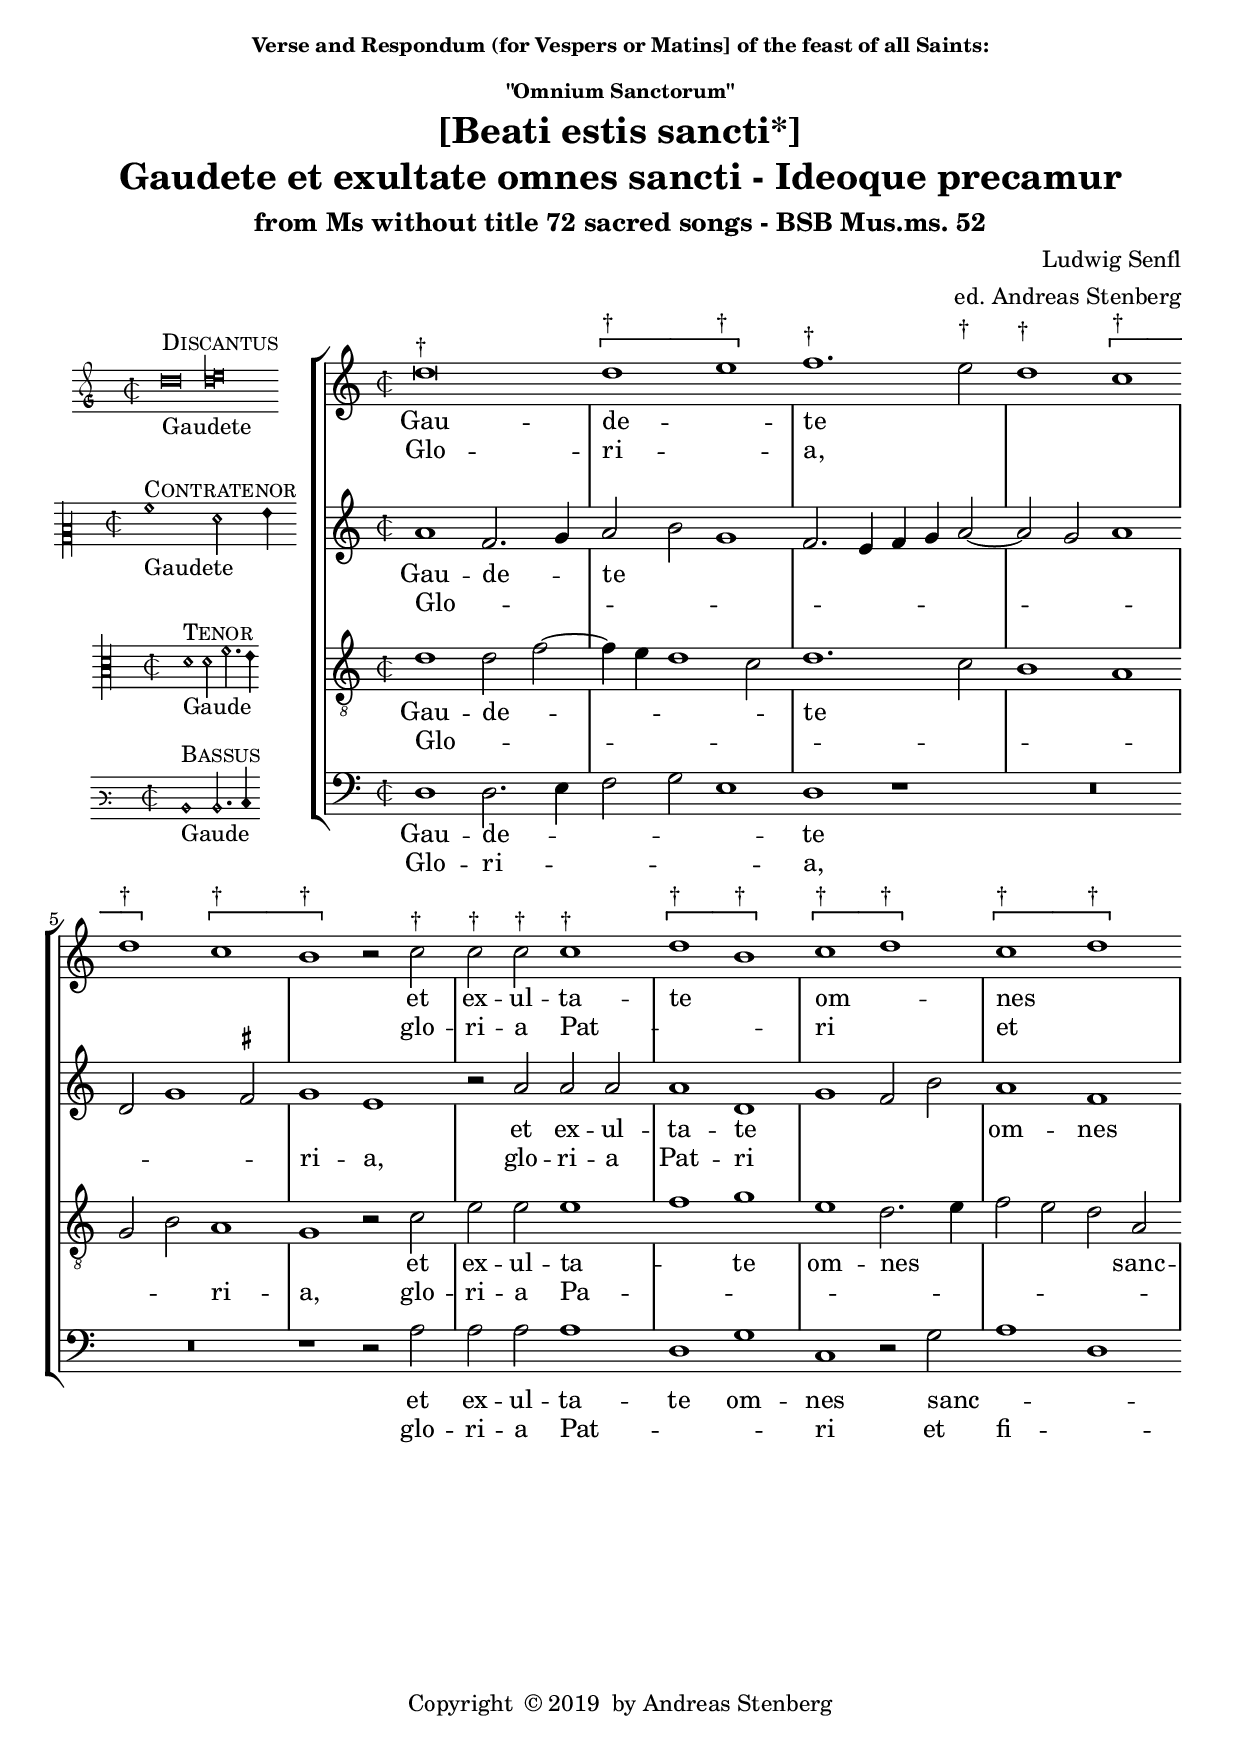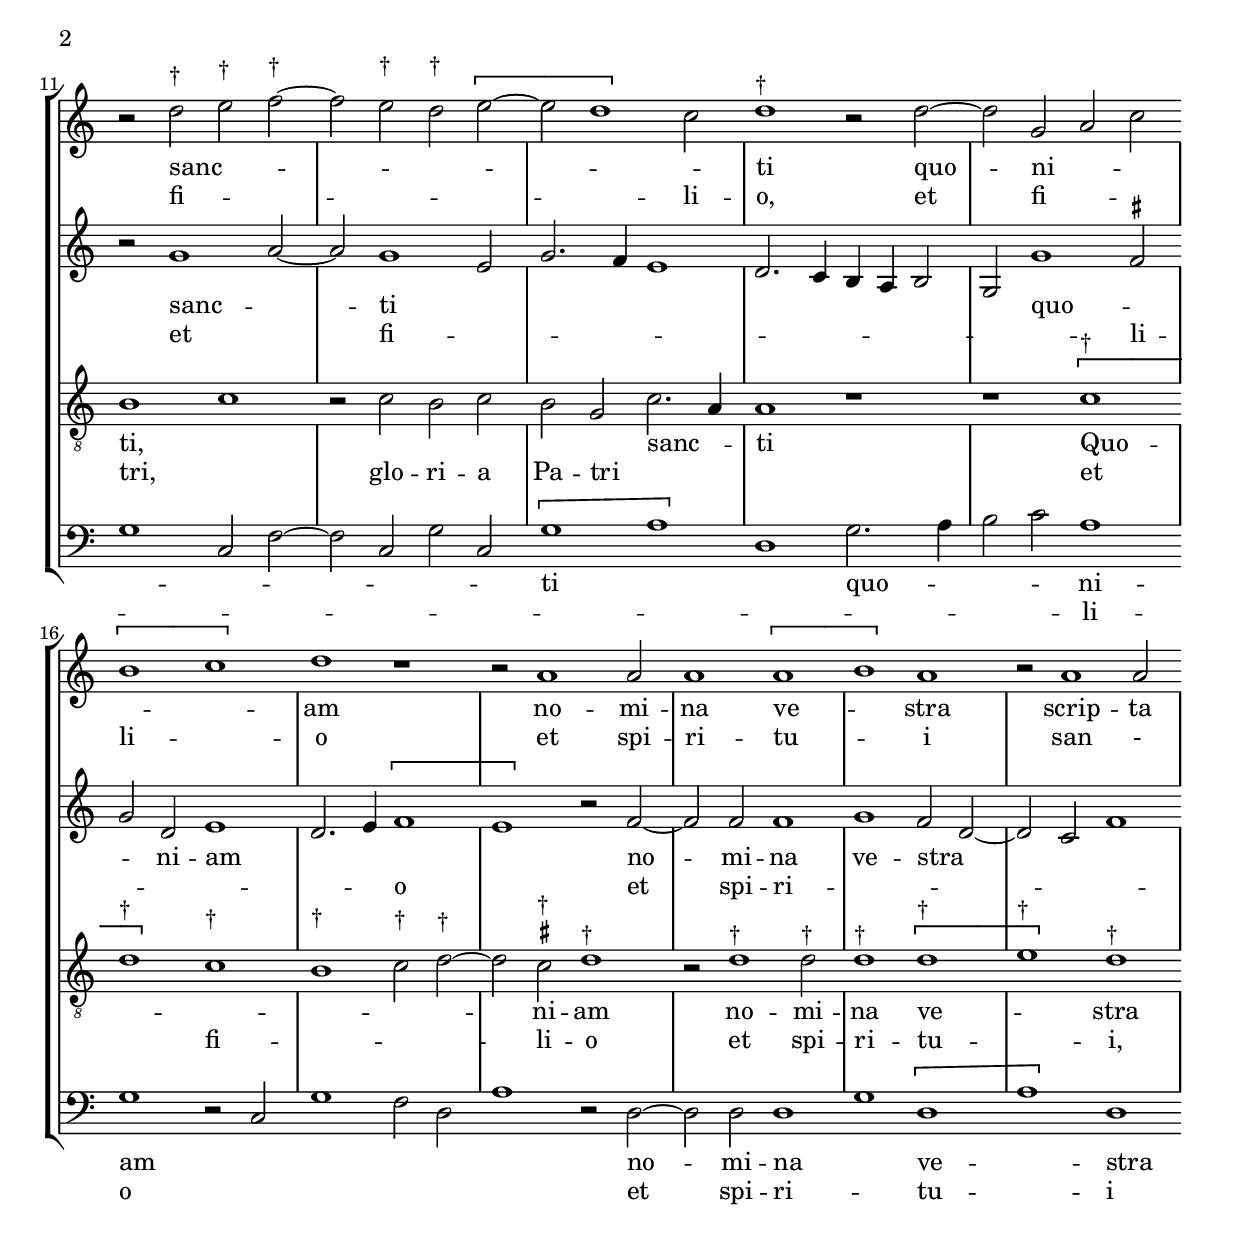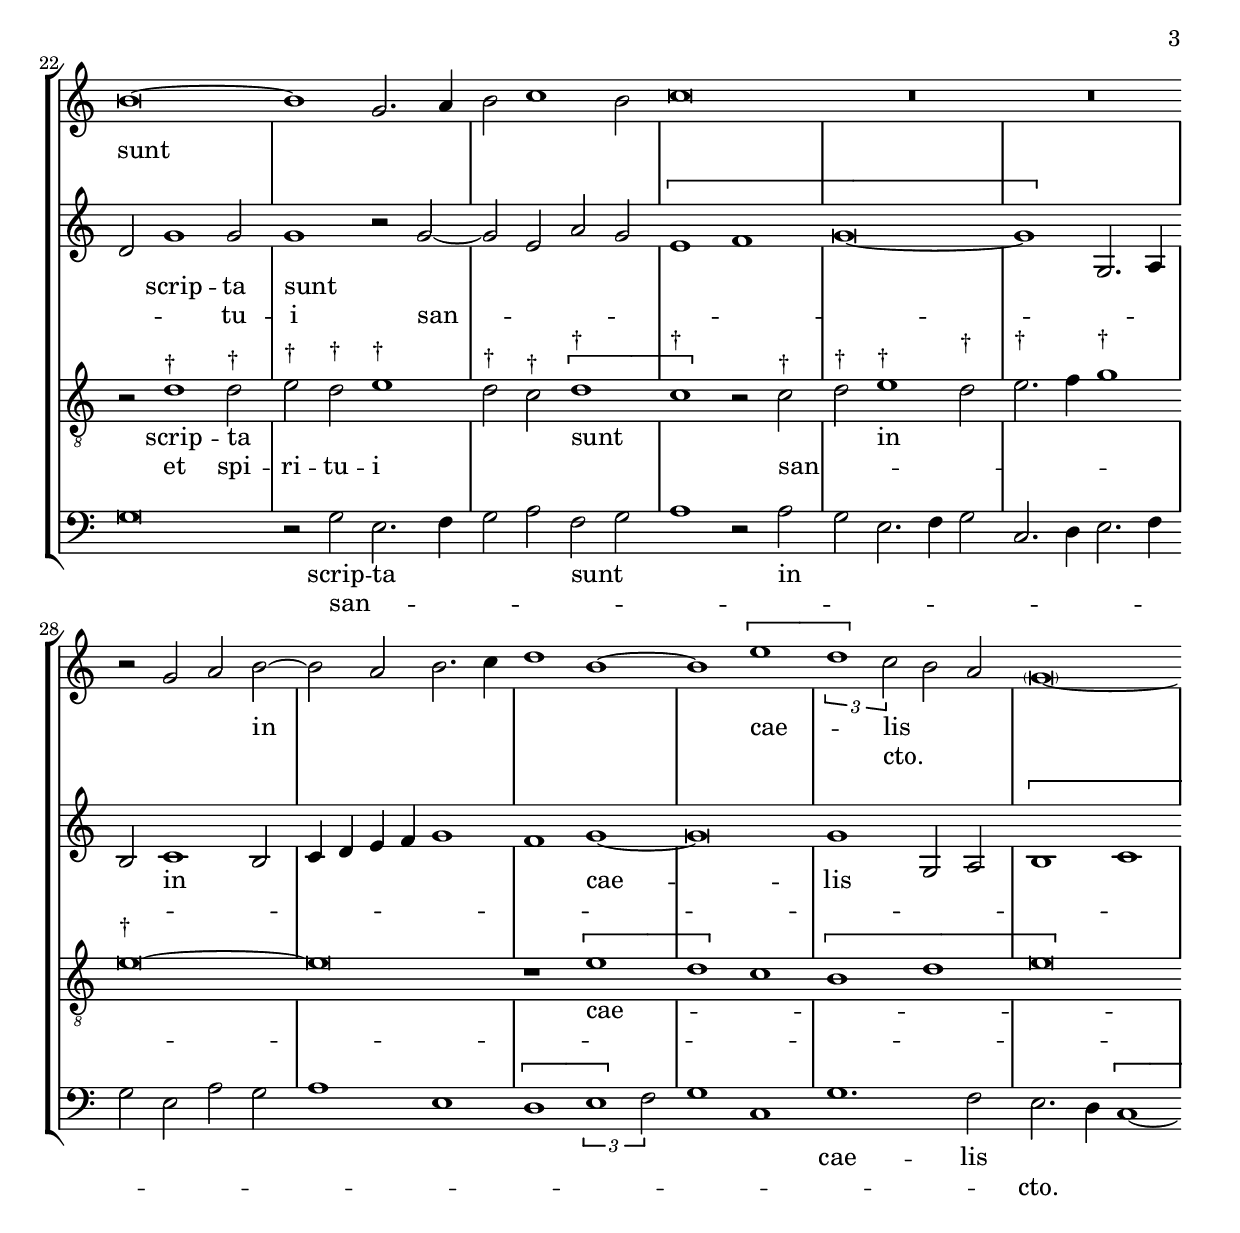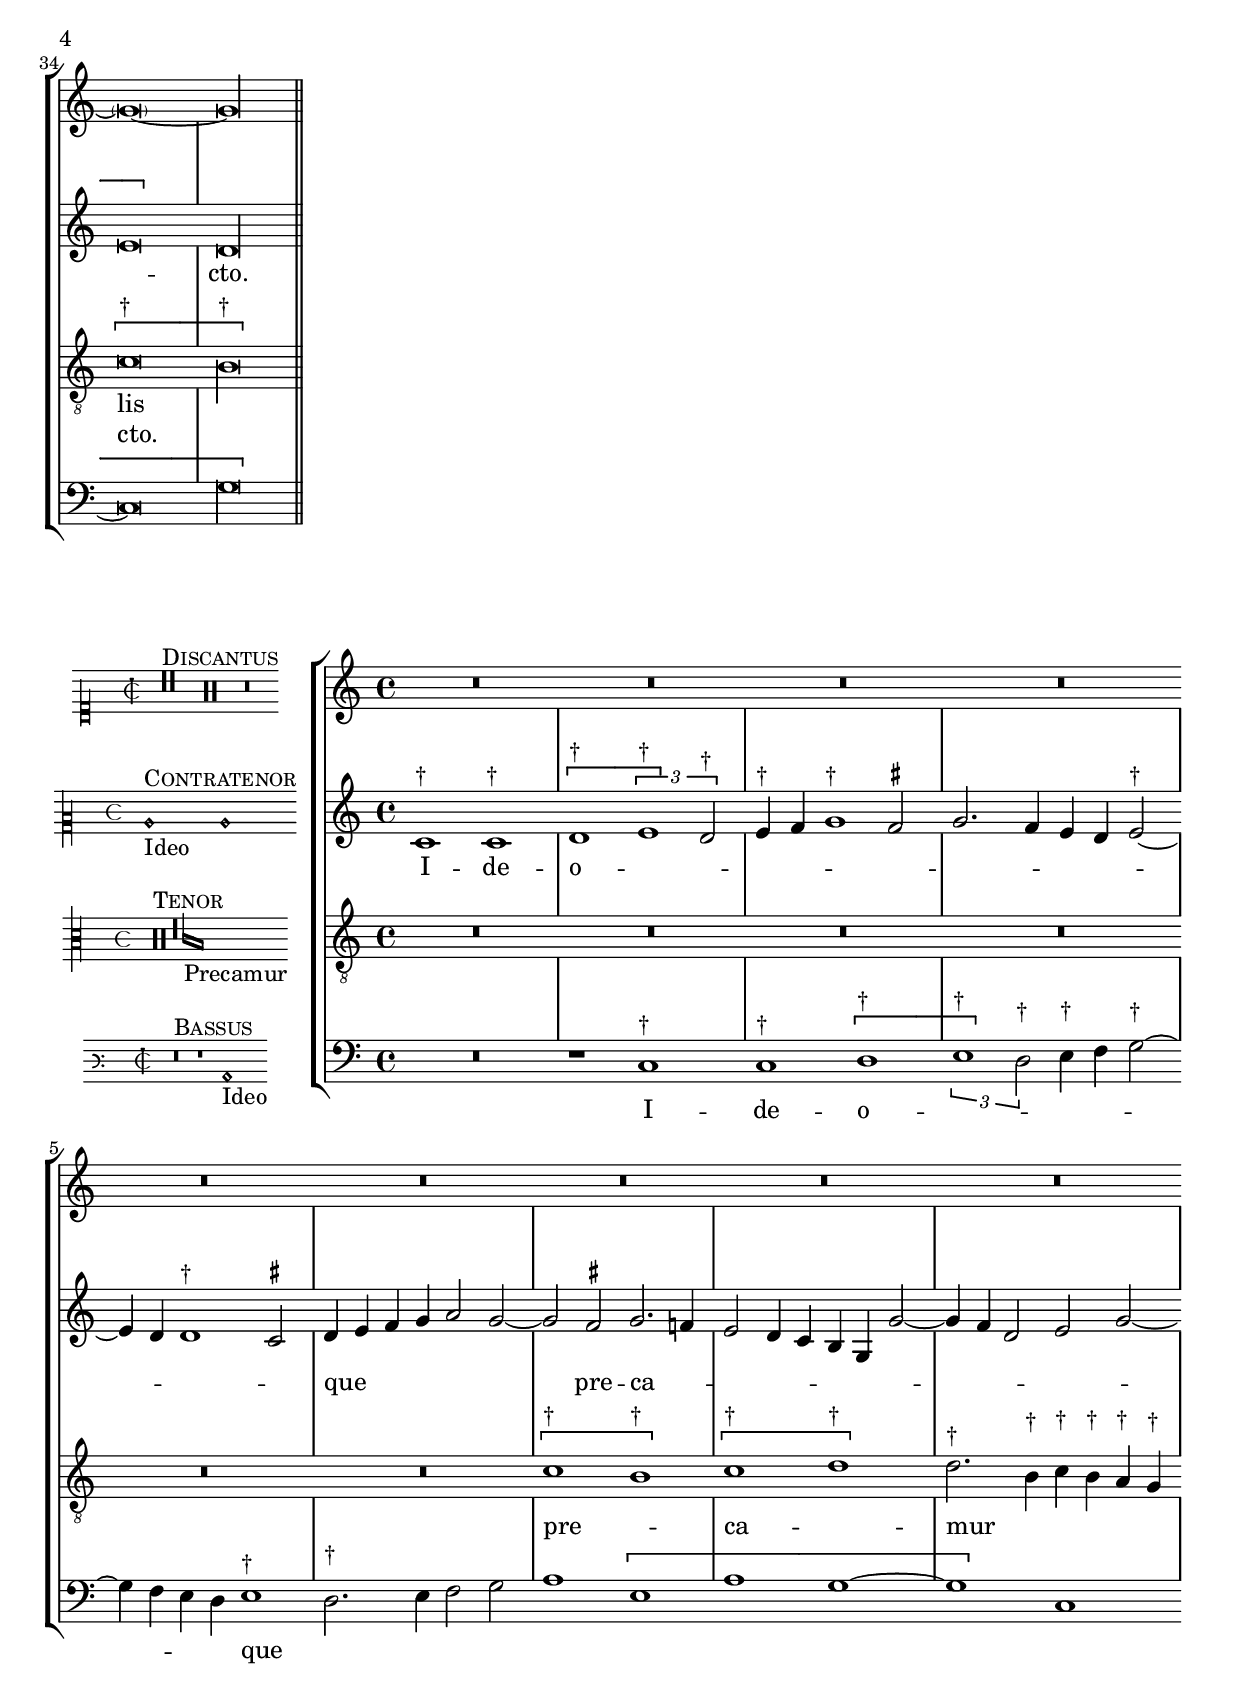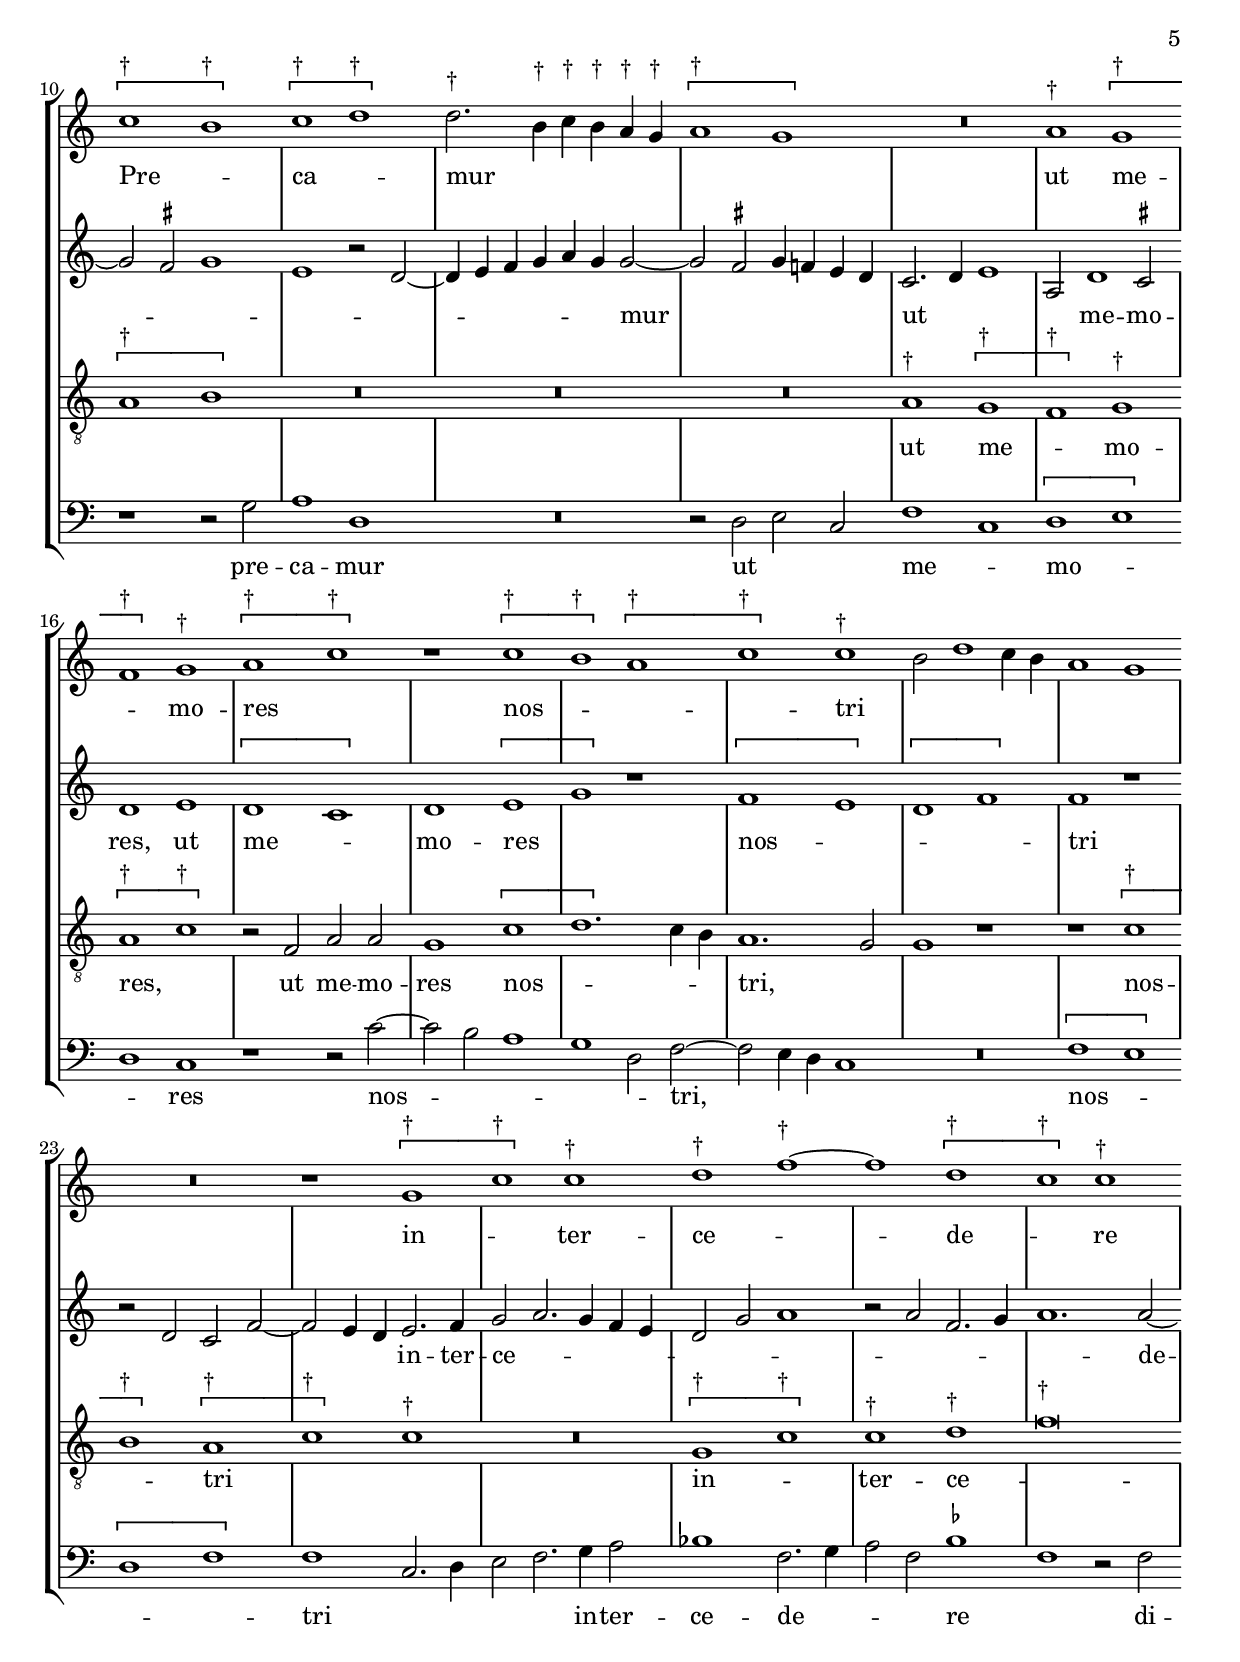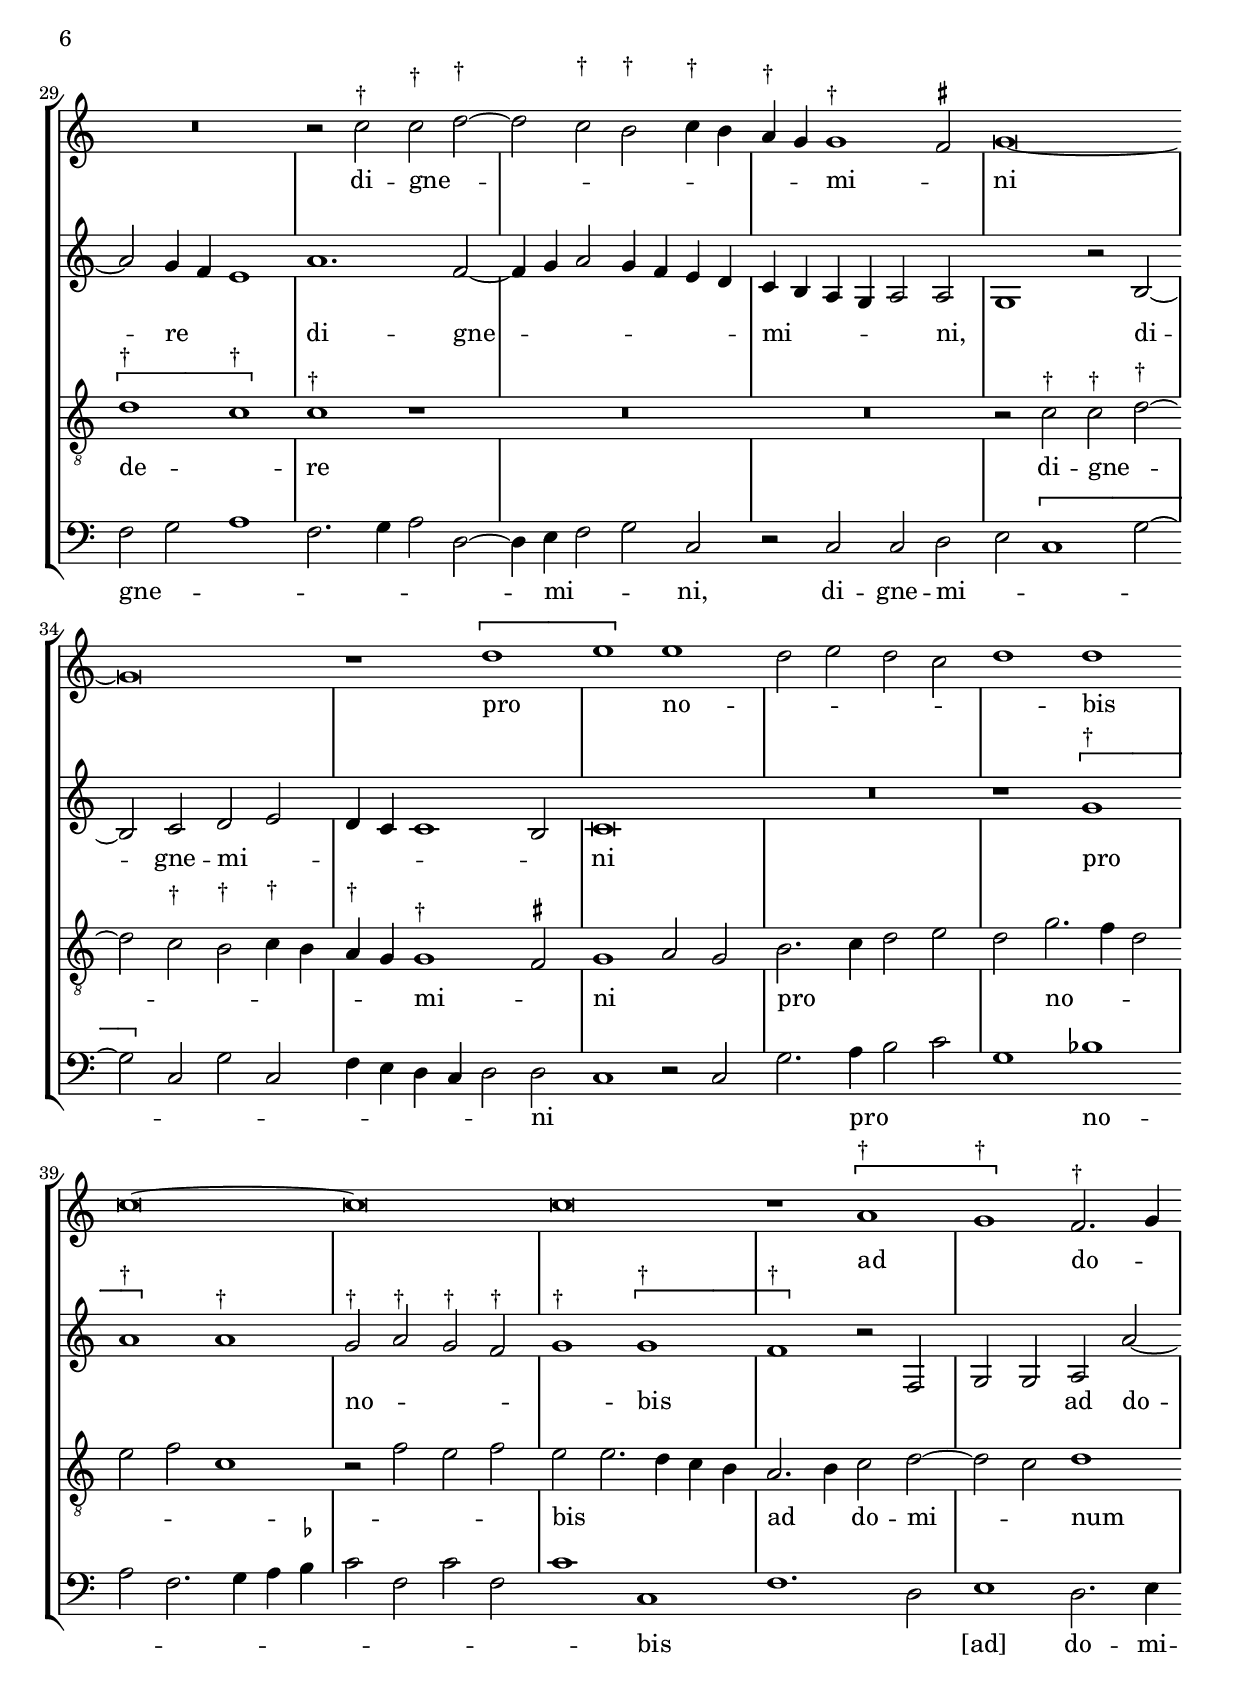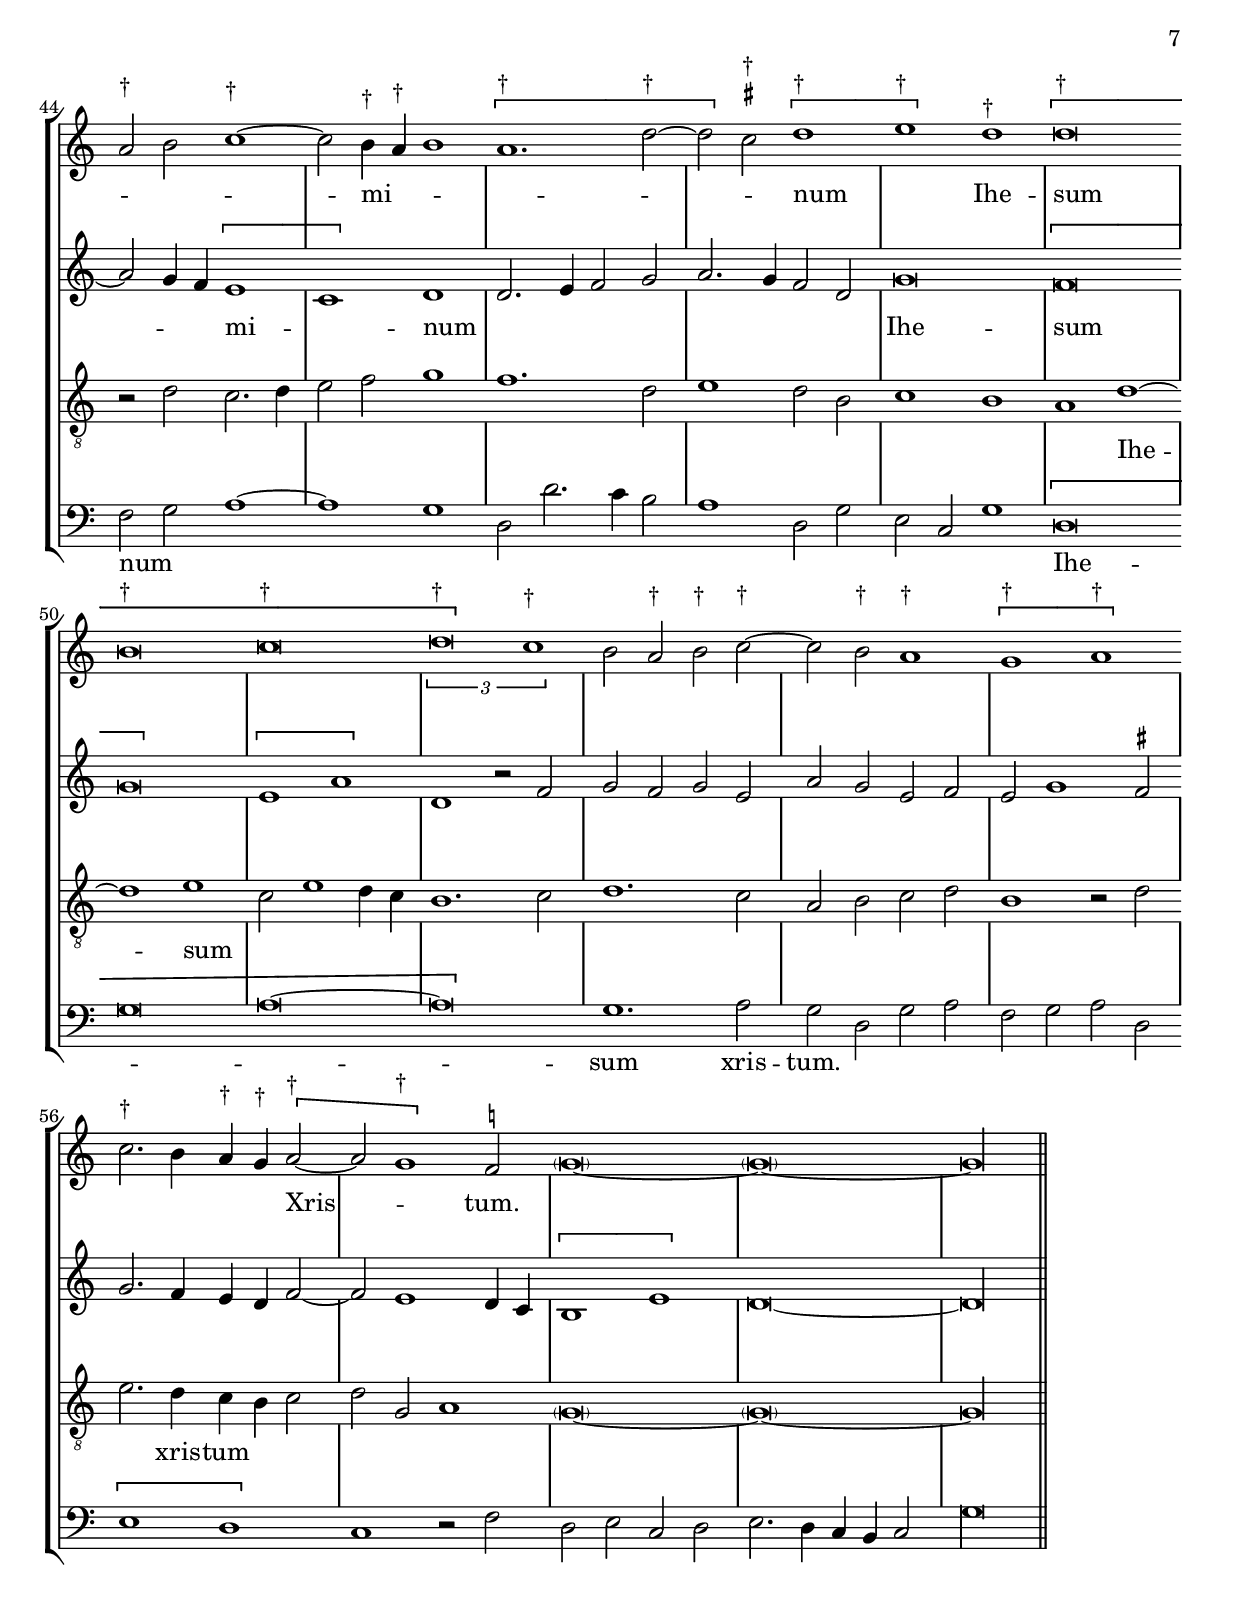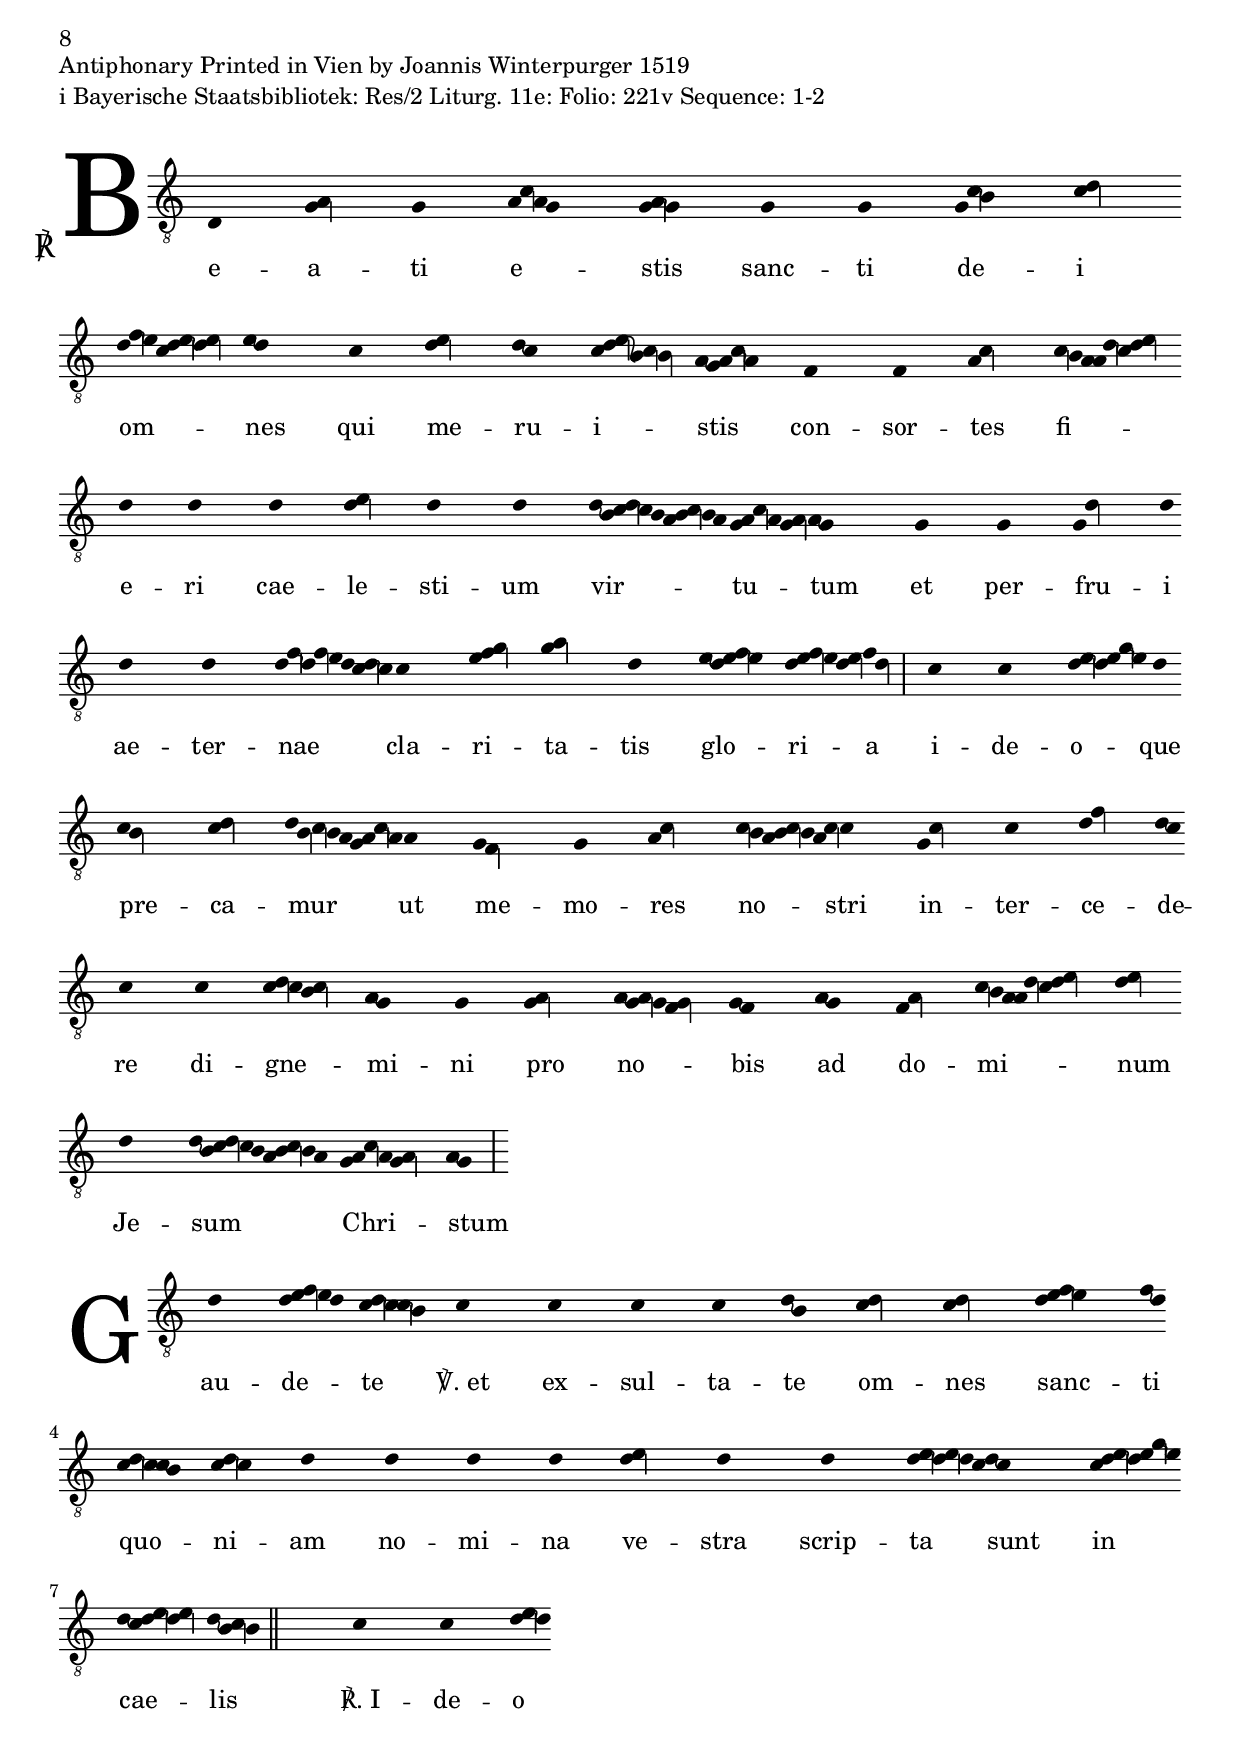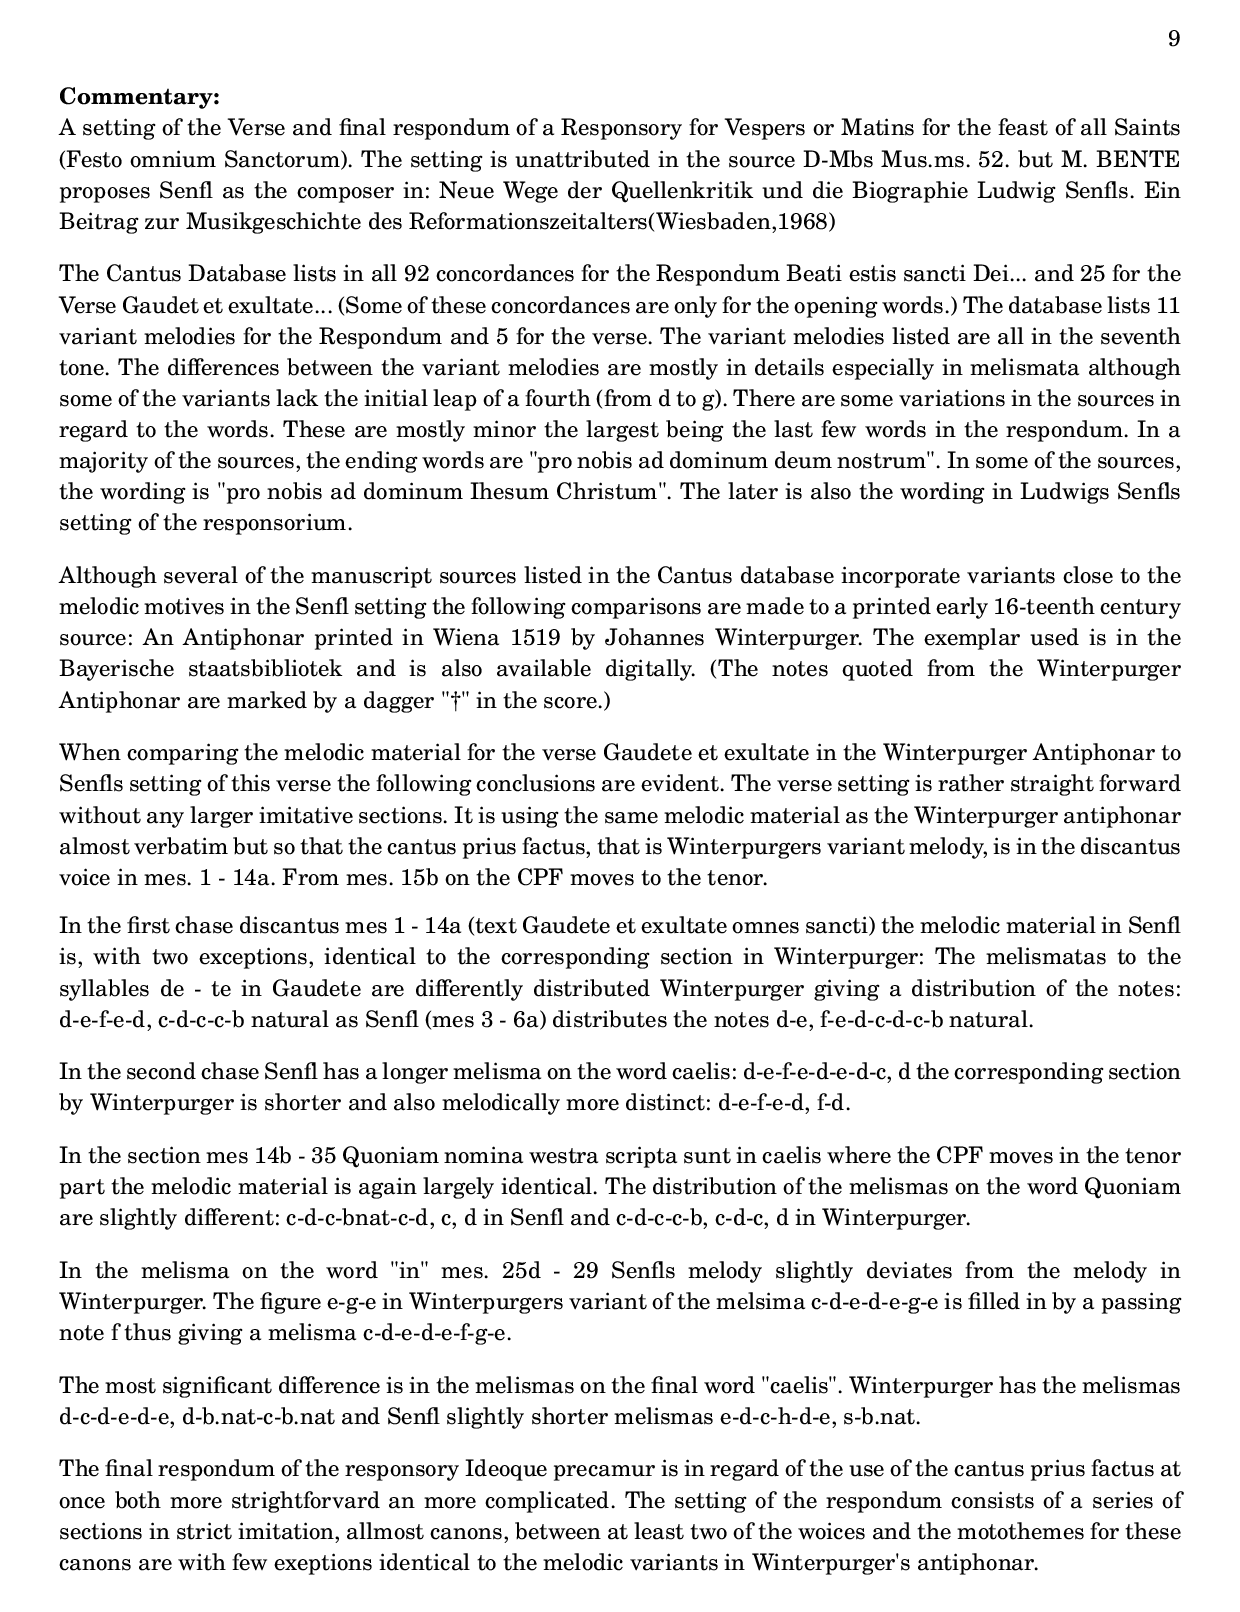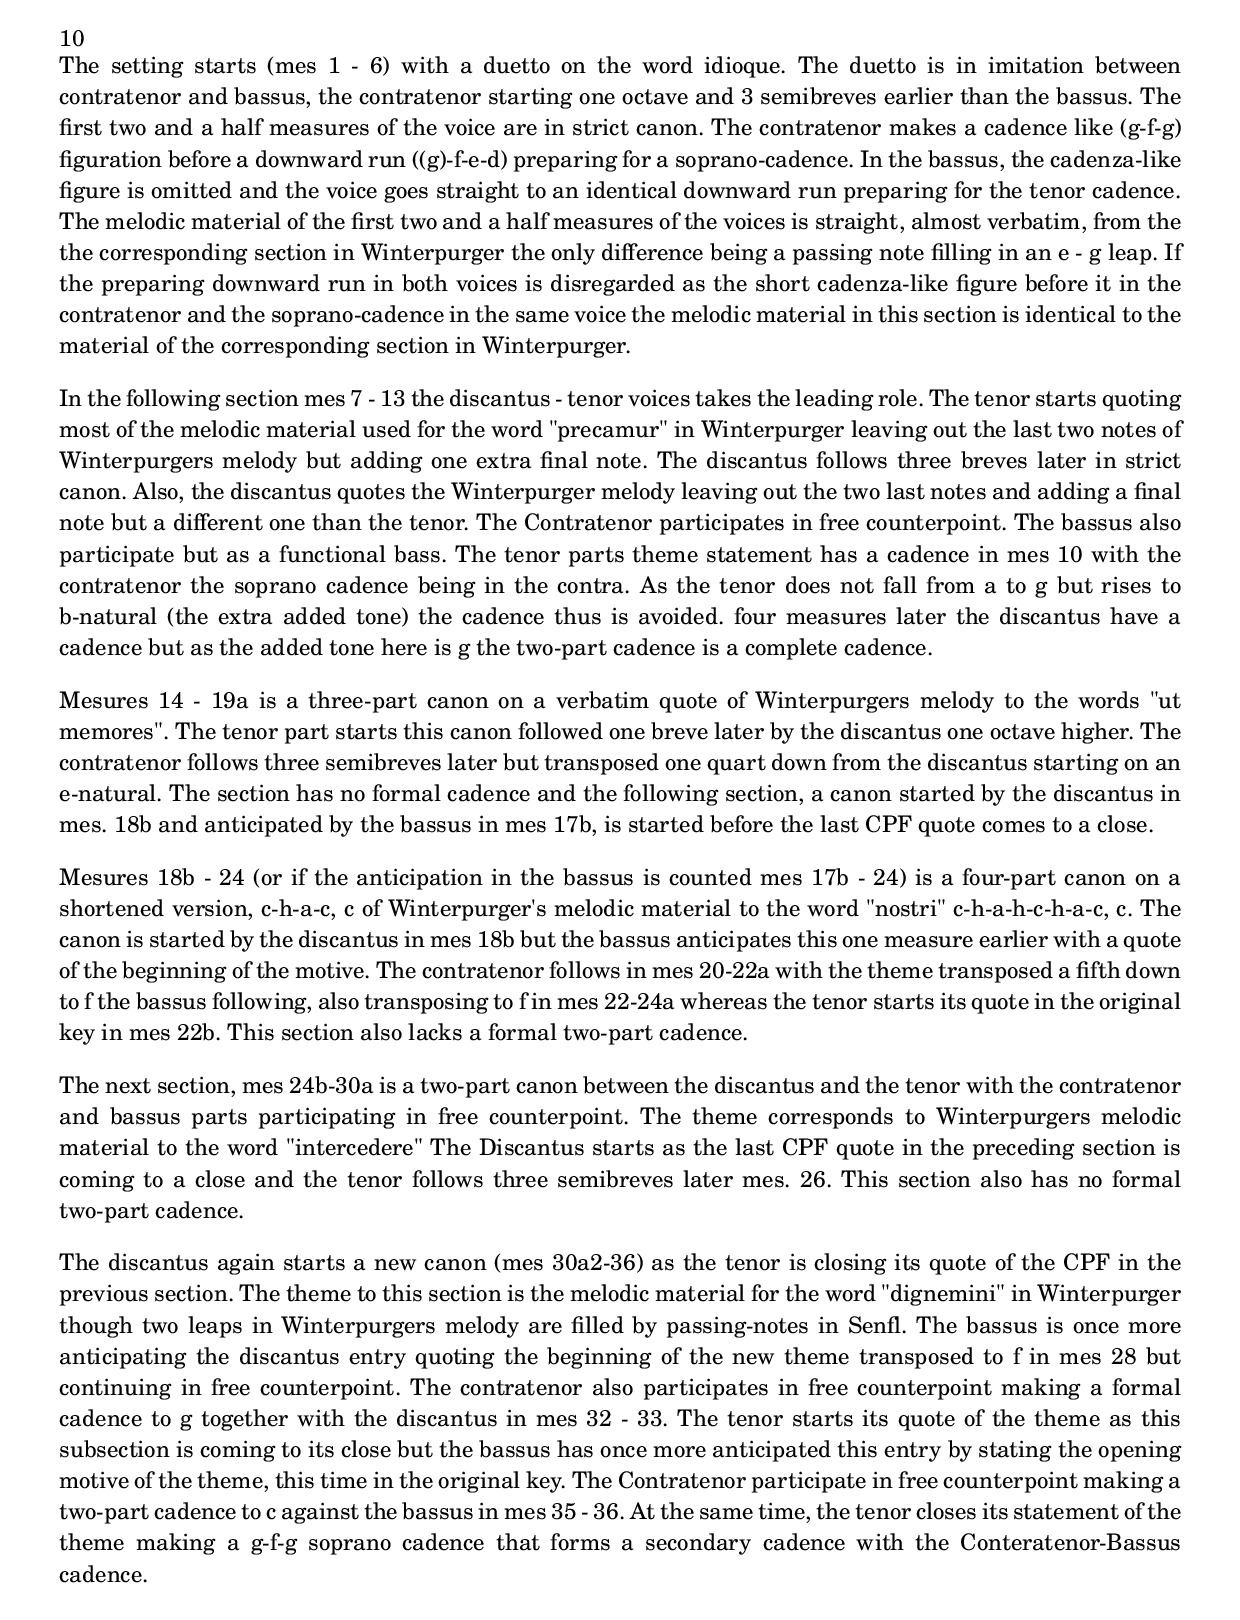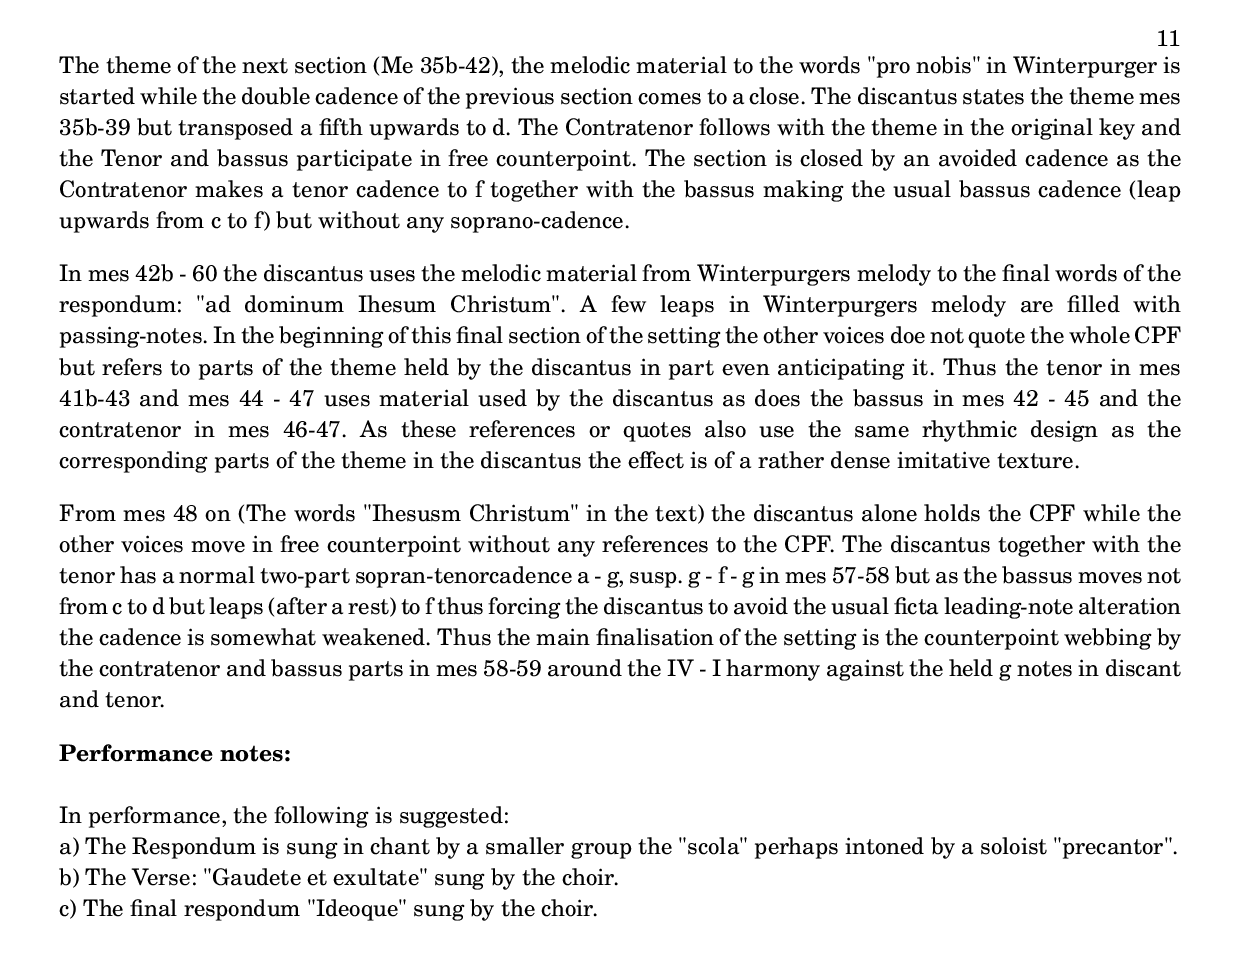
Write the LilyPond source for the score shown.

\version "2.18.0"
\include "deutsch.ly"
ficta = \once \set suggestAccidentals =##t
%% from gregoriana.ly
% Given some music that represents lyrics, add a prefix to the first
% lyric event.
%
#(define (add-prefix-to-lyrics prefix music)
   (let ((found? #f))
     (map-some-music
      (lambda (m)
        (if found? m
            (and (music-is-of-type? m 'lyric-event)
                 (begin
                  (set! (ly:music-property m 'text)
                        (string-append prefix (ly:music-property m 'text)))
                  (set! found? #t)
                  m))))
      music)))

% Add unicode 2123 (versicle) as prefix to lyrics.
% Add unicode 2123 (versicle) as prefix to lyrics.
versus =
#(define-music-function (parser location music) (ly:music?)
   (add-prefix-to-lyrics "℣" music))

% Add unicode 211F (response) as prefix to lyrics.
responsum =
#(define-music-function (parser location music) (ly:music?)
   (add-prefix-to-lyrics "℟" music))

virgula = {
  \once \override BreathingSign.text = #(make-musicglyph-markup "scripts.rcomma")
  \once \override BreathingSign.font-size = #-2

  % Workaround: add padding.  Correct fix would be spacing engine handle this.
  \once \override BreathingSign.minimum-X-extent = #'(-1.0 . 0.0)
  \once \override BreathingSign.minimum-Y-extent = #'(-2.5 . 2.5)

  \breathe
}
caesura = {
  \once \override BreathingSign.text = #(make-musicglyph-markup "scripts.rvarcomma")
  \once \override BreathingSign.font-size = #-2

  % Workaround: add padding.  Correct fix would be spacing engine handle this.
  \once \override BreathingSign.minimum-X-extent = #'(-1.0 . 0.0)
  \once \override BreathingSign.minimum-Y-extent = #'(-2.5 . 2.5)

  \breathe
}
divisioMinima = {
  \once \override BreathingSign.stencil = #ly:breathing-sign::divisio-minima

  % Workaround: add padding.  Correct fix would be spacing engine handle this.
  \once \override BreathingSign.minimum-X-extent = #'(-1.0 . 0.0)
  \once \override BreathingSign.minimum-Y-extent = #'(-2.5 . 2.5)

  \breathe
}
divisioMaior = {
  \once \override BreathingSign.stencil = #ly:breathing-sign::divisio-maior
  \once \override BreathingSign.Y-offset = #0

  % Workaround: add padding.  Correct fix would be spacing engine handle this.
  \once \override BreathingSign.minimum-X-extent = #'(-1.0 . 0.0)
  \once \override BreathingSign.minimum-Y-extent = #'(-2.5 . 2.5)

  \breathe
}
divisioMaxima = {
  \once \override BreathingSign.stencil = #ly:breathing-sign::divisio-maxima
  \once \override BreathingSign.Y-offset = #0

  % Workaround: add padding.  Correct fix would be spacing engine handle this.
  \once \override BreathingSign.minimum-X-extent = #'(-1.0 . 0.0)
  \once \override BreathingSign.minimum-Y-extent = #'(-2.5 . 2.5)

  \breathe
}
finalis = {
  \once \override BreathingSign.stencil = #ly:breathing-sign::finalis
  \once \override BreathingSign.Y-offset = #0

  % Workaround: add padding.  Correct fix would be spacing engine handle this.
  \once \override BreathingSign.minimum-X-extent = #'(-1.0 . 0.0)
  \once \override BreathingSign.minimum-Y-extent = #'(-2.5 . 2.5)

  \breathe
}
%% header
\header {
  title = \markup {
    \center-column {
      \small "Verse and Respondum (for Vespers or Matins] of the feast of all Saints:"
      \small "\"Omnium Sanctorum\""
      "[Beati estis sancti*]"
      "Gaudete et exultate omnes sancti - Ideoque precamur"
      %      "Wann er zu nacht"
      \vspace #0.5
    }
  }
  subtitle = \markup {
    \center-column {
      "from Ms without title 72 sacred songs - BSB Mus.ms. 52"
    }
  }
  composer = "Ludwig Senfl"
  arranger = "ed. Andreas Stenberg"
  poet = ""
  meter =""
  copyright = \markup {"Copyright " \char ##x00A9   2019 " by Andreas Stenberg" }
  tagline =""
}

%% sources first part

global = {
  \override Staff.TimeSignature.style = #'mensural
  \key c \major
}

sopMusic = \relative c'' {

  \set Score.tempoHideNote = ##t
  \tempo 1 = 76
  \time 2/2
  \set Timing.measureLength = #(ly:make-moment 4/2)
  \override Staff.BarLine.transparent = ##t
  d\breve^"†"
  \[d1(^"†" e1)^"†"\]
  f1.(^"†" e2^"†"
  d1^"†" \[c1^"†"
  d1^"†"\] \[c1^"†"
  h1)^"†"\] r2 c2^"†"				%% end of first line in orig. Ms.
  c2^"†" c2^"†" c1^"†"
  \[d1(^"†" h1)^"†"\]
  \[c1(^"†" d1)^"†"\]
  \[c1(^"†" d1)^"†"\]
  r2 d2(^"†" e2^"†" f2~^"†"
  f2 e2^"†" d2^"†" \[e2~
  e2 d1\] c2)				%% end of second line
  d1^"†" r2 d2~
  d2 g,2( a2 c2
  \[h1 c1)\]				%% end of third line (last on first page).
  d1 r1
  r2 a1 a2
  a1 \[a1(
  h1)\] a1
  r2 a1 a2
  h\breve~(
  h1 g2. a4				%% end of fourth line (first in second page.)
  h2 c1 h2
  c\breve)
  R\breve*2
  r2 g2( a2) h2~(
  h2 a2 h2. c4
  d1 h1~
  h1)					%% end of fifth line.
  \[e1(
  \tuplet 3/2 { d1)\] c2( } h2 a
  \parenthesize g\breve~
  \parenthesize g\breve~
  \cadenzaOn
  g\longa
  \revert Staff.BarLine.transparent
  \bar "||"
}
sopWords = \lyricmode {
  Gau -- de -- te et ex -- ul -- ta -- te om -- nes sanc -- ti
  quo -- ni -- am no -- mi -- na ve -- stra scrip -- ta sunt _ in cae -- lis
}
sopWordsB = \lyricmode {
  Glo -- ri -- a,
  glo -- ri -- a Pat -- _ ri et \set ignoreMelismata =##t fi -- _ _ _ _ _ _ _ _ li --
  o, \set ignoreMelismata =##f et \set ignoreMelismata =##t fi -- _ _ li -- _
  o \set ignoreMelismata =##f et spi -- ri -- tu -- i san -
  _ _ _ _ cto.
}
altoMusic = \relative c' {
  \override Staff.BarLine.transparent = ##t
  a'1 f2.( g4)
  a2( h2 g1
  f2. e4 f4 g4 a2~
  a2 g2 a1
  d,2 g1 \ficta fis2			%% end of first line in orig. Ms.
  g1 e1)
  r2 a2 a2 a2
  a1 d,1(
  g1 f2 h2)
  a1 f1
  r2 g1( a2~
  a2) g1( e2			%% end of second line.
  g2. f4 e1
  d2. c4 h4 a4 h2
  g2) g'1( \ficta fis2			%% end of third line
  g2) d2 e1(			%% end of fourth line (Last on first page).
  d2. e4 \[f1
  e1)\] r2 f2~
  f2 f2 f1
  g1 f2( d2~
  d2 c2 f1
  d2) g1 g2			%% end of fifth line (first on second page).
  g1 r2 g2~(
  g2 e2 a2 g2
  \[e1 f1
  g\breve~
  g1\] g,2. a4
  h2) c1( h2
  c4 d4 e4 f4 g1		%% end of sixth line
  f1) g1~
  g\breve
  g1 g,2 a2
  \[h1 c1
  e\breve\]
  d\longa
  \revert Staff.BarLine.transparent
}
altoWords = \lyricmode {
  Gau -- de -- te et ex -- ul -- ta -- te om -- nes sanc -- ti
  quo -- ni -- am no -- mi -- na ve -- stra scrip -- ta sunt _ in cae -- lis
}
altoWordsB = \lyricmode {
  Glo -- _  \set ignoreMelismata =##t \repeat unfold 14 { _ } ri -- a,
  glo -- ri -- a Pat -- \unset ignoreMelismata ri _ _ et fi -- \set ignoreMelismata =##t _ li --
  \repeat unfold 5 { _ } o _  \unset ignoreMelismata et spi -- ri -- _ _ _ tu --
  i san --
  \repeat unfold 8 { _ } cto.
}
tenorMusic = \relative c' {
  \clef "G_8"
  \override Staff.BarLine.transparent = ##t
  d1 d2( f2~
  f4 e4 d1 c2)
  d1.( c2
  h1 a1
  g2 h2 a1
  g1) r2 c2			%% end of first line in orig. Ms.
  e2 e2 e1(
  f1) g1
  e1 d2.( e4
  f2 e2 d2) a2
  h1( c1)			%% end of second line.
  r2 c2( h2 c2
  h2 g2) c2.( a4)
  a1 r1
  r1 \[c1(^"†"
  d1^"†"\] c1^"†"			%% end of third line (last on first page).
  h1^"†" c2^"†" d2~^"†"
  d2) \ficta cis2^"†" d1^"†"
  r2 d1^"†" d2^"†"
  d1^"†" \[d1(^"†"
  e1)^"†"\] d1^"†"			%% end of fourth line (first on second page)
  r2 d1^"†" d2(^"†"
  e2^"†" d2^"†" e1^"†"
  d2^"†" c2)^"†" \[d1(^"†"
  c1)^"†"\] r2 c2(^"†"
  d2)^"†" e1(^"†" d2^"†"  		%% end of fifth line.
  e2.^"†" f4 g1^"†"
  e\breve~^"†"
  e\breve )
  r1 \[e1(
  d1\] c1
  \[h1 d1
  e\breve)\]
  \[c\breve(^"†"
  h\longa)^"†"\]
  \revert Staff.BarLine.transparent
}
tenorWords = \lyricmode {
  Gau -- de -- te et ex -- ul -- ta -- te om -- nes sanc -- ti,
  _ sanc -- ti
  Quo -- ni -- am no -- mi -- na ve -- stra scrip -- ta sunt _ in cae -- lis
}
tenorWordsB = \lyricmode {
  Glo --  \set ignoreMelismata = ##t \repeat unfold 12 { _ } ri --  a, \unset ignoreMelismata
  glo -- ri -- a Pa -- _ _ _ _  tri,
  \set ignoreMelismata =##t glo -- ri -- a Pa -- tri _ _ _ et _  fi -- _ _ _ _ li -- o
  \unset ignoreMelismata
  et spi -- ri -- tu -- i,
  et \set ignoreMelismata =##t spi -- ri -- tu -- i _ _ _ _ \unset ignoreMelismata san --
  _ _ cto.
}
bassMusic = \relative c {
  \override Staff.BarLine.transparent = ##t
  d1 d2.( e4
  f2 g2 e1)
  d1 r1
  R\breve*2
  r1 r2 a'2
  a2 a2 a1			%% end of first line in orig. Ms.
  d,1 g1
  c,1 r2 g'2(
  a1 d,1
  g1 c,2 f2~
  f2 c2 g'2 c,2)
  \[g'1( a1\]			%% end of second line.
  d,1) g2.( a4
  h2 c2) a1
  g1 r2 c,2(			%% end of third line (last on first page).
  g'1 f2 d2
  a'1) r2 d,2~
  d2 d2 d1(
  g1) \[d1(
  a'1)\] d,1(			%% end of fourth line (first on second line on second page).
  g\breve)
  r2 g2 e2.( f4
  g2 a2) f2( g2
  a1) r2 a2(
  g2 e2. f4 g2			%% end of fifth line.
  c,2. d4 e2. f4
  g2 e2 a2 g2
  a1 e1
  \[d1 \tuplet 3/2 { e1\] f2 }	%% end of sixth line
  g1 c,1)
  g'1. f2
  e2. d4 \[c1~
  c\breve
  g'\longa\]
  \revert Staff.BarLine.transparent
}
bassWords = \lyricmode {
  Gau -- de -- te et ex -- ul -- ta -- te om -- nes sanc -- ti
  quo -- ni -- am
  _
  no -- mi -- na ve -- stra scrip -- ta sunt in cae -- lis
}
bassWordsB = \lyricmode {
  Glo -- ri -- a,
  glo -- ri -- a Pat -- _ _ ri \set ignoreMelismata =##t et fi -- \repeat unfold 15 { _ } li --
  o \set ignoreMelismata =##f _  et spi -- ri -- tu -- i
  san -- _ _ _ _ \set ignoreMelismata =##t _ cto.
}
incipitDiscantus = \markup {
  \score {
    {
      %      \set Staff.instrumentName = #"Tenor "
      \override NoteHead.style = #'neomensural
      \override Rest.style = #'neomensural
      \override Staff.TimeSignature.style = #'mensural
      \cadenzaOn
      \clef "petrucci-g"
      \key c \major
      \time 2/2

      d''\breve ^\markup { \smallCaps"Discantus"}
      _"Gaudete"
      \[d''1 e''1\]
    }
    \layout {
      \context {
        \Voice
        \remove "Ligature_bracket_engraver"
        \consists "Mensural_ligature_engraver"
      }
      line-width = 4.5\cm
    }
  }
}


incipitAltus = \markup {
  \score {
    {
      %      \set Staff.instrumentName = #"Tenor "
      \override NoteHead.style = #'neomensural
      \override Rest.style = #'neomensural
      \override Staff.TimeSignature.style = #'mensural
      \cadenzaOn
      \clef "petrucci-c2"
      \key c \major
      \time 2/2
      a'1^\markup \smallCaps"Contratenor"
      _"Gaudete"
      f'2 g'4
    }
    \layout {
      \context {
        \Voice
        \remove "Ligature_bracket_engraver"
        \consists "Mensural_ligature_engraver"
      }
      line-width = 4.5\cm
    }
  }
}


incipitTenor = \markup {
  \score {
    {
      %      \set Staff.instrumentName = #"Tenor "
      \override NoteHead.style = #'neomensural
      \override Rest.style = #'neomensural
      \override Staff.TimeSignature.style = #'mensural
      \cadenzaOn
      \clef "petrucci-c3"
      \key c \major
      \time 2/2
      d'1^\markup \smallCaps"Tenor"
      _"Gaude"
      d'2 f'2. e'4
    }
    \layout {
      \context {
        \Voice
        \remove "Ligature_bracket_engraver"
        \consists "Mensural_ligature_engraver"
      }
      line-width = 5.0\cm
    }
  }
}
#(append! supported-clefs '(("mensural-f3" . ("clefs.mensural.f" 0 0))))

incipitBassus = \markup {
  \score {
    {
      %      \set Staff.instrumentName = #"Tenor "
      \override NoteHead.style = #'neomensural
      \override Rest.style = #'neomensural
      \override Staff.TimeSignature.style = #'mensural
      \cadenzaOn
      \clef "mensural-f3"
      \key c \major
      \time 2/2
      d1^\markup \smallCaps"Bassus"
      _"Gaude" d2. e4
    }
    \layout {
      \context {
        \Voice
        \remove "Ligature_bracket_engraver"
        \consists "Mensural_ligature_engraver"
      }
      line-width = 4.5\cm
    }
  }
}

%% score for first part

\score {
  <<
    \new StaffGroup \with {
      \override VerticalAxisGroup.staff-staff-spacing = #'((basic-distance . 12))
    } <<
      \new Staff = treble <<
        \set Staff.instrumentName = \incipitDiscantus
        \new Voice = "sopranos" {
          \set  Staff.midiInstrument ="choir aahs"
          %	\voiceOne
          << \global \sopMusic >>
        }
      >>
      \new Lyrics = sopranos { s1 }
      \new Lyrics = sopranosII { s1 }

      \new Staff = "medius" <<
        \set Staff.instrumentName = \incipitAltus

        \new Voice = "altos" {
          %	\voiceTwo
          \set  Staff.midiInstrument ="choir aahs"
          << \global \altoMusic >>
        }
      >>

      \new Lyrics = "altos" { s1 }
      \new Lyrics = "altosII" { s1 }

      \new Staff = tenors <<
        \set Staff.instrumentName = \incipitTenor

        \clef "treble"
        \new Voice = "tenors" {
          \set  Staff.midiInstrument ="choir aahs"
          %	\voiceOne
          << \global \tenorMusic >>
        }
      >>
      \new Lyrics = "tenors" { s1 }
      \new Lyrics = "tenorsII" { s1 }

      \new Staff ="basses" {
        \set Staff.instrumentName = \incipitBassus

        \new Voice = "basses" {
          \set  Staff.midiInstrument ="choir aahs"
          \clef "bass"
          %	\voiceTwo
          << \global \bassMusic >>
        }
      }
    >>
    \new Lyrics = basses { s1 }
    \new Lyrics = bassesII { s1 }

    \context Lyrics = sopranos \lyricsto sopranos \sopWords
    \context Lyrics = sopranosII \lyricsto sopranos \sopWordsB
    \context Lyrics = altos \lyricsto altos \altoWords
    \context Lyrics = altosII \lyricsto altos \altoWordsB
    \context Lyrics = tenors \lyricsto tenors \tenorWords
    \context Lyrics = tenorsII \lyricsto tenors \tenorWordsB
    \context Lyrics = basses \lyricsto basses \bassWords
    \context Lyrics = bassesII \lyricsto basses \bassWordsB
  >>
  \layout {
    \context {
      \Score
      % no bars in staves
      %      \override BarLine.transparent = ##t

    }
    % the next three instructions keep the lyrics between the bar lines
    \context {
      \Lyrics
      \consists "Bar_engraver"
      \override BarLine.transparent = ##t
    }
    \context {
      \StaffGroup
      \consists "Separating_line_group_engraver"
    }
    \context {
      \Voice
      % no slurs
      \override Slur.transparent = ##t
      % Comment in the below "\remove" command to allow line
      % breaking also at those barlines where a note overlaps
      % into the next bar.  The command is commented out in this
      % short example score, but especially for large scores, you
      % will typically yield better line breaking and thus improve
      % overall spacing if you comment in the following command.
      %\remove "Forbid_line_break_engraver"
    }
    indent = 4.5\cm
  }

}

%% sources for second part
globalIIl = {
  \key c \major
}

sopMusicII = \relative c'' {

  \set Score.tempoHideNote = ##t
  \tempo 1 = 76
  \time 4/4
  \set Timing.measureLength = #(ly:make-moment 4/2)
  \override Staff.BarLine.transparent = ##t
  R\breve*9
  \[c1(^"†" h1)^"†"\]
  \[c1(^"†" d1)^"†"\]
  d2.(^"†" h4^"†" c4^"†" h4^"†" a4^"†" g4^"†"			%% end of first line of second part in orig. Ms.
  \[a1^"†" g1)\]
  R\breve
  a1^"†" \[g1(^"†"
  f1)^"†"\] g1^"†"
  \[a1(^"†" c1)^"†"\]
  r1 \[c1(^"†"
  h1^"†"\] \[a1^"†"
  c1)^"†"\] c1(^"†"				%% ed of second line (last on first page).
  h2 d1 c4 h4
  a1 g1)
  R\breve
  r1 \[g1(^"†"
  c1)^"†"\] c1^"†"
  d1(^"†" f1~^"†"
  f1)					%% end of third line (first on second page).
  \[d1(^"†"
  c1)^"†"\] c1^"†"
  R\breve
  r2 c2^"†" c2(^"†" d2~^"†"
  d2 c2^"†" h2^"†" c4^"†" h4
  a4^"†" g4) g1(^"†" \ficta fis2)
  g\breve~
  g\breve				%% end of fourth line.
  r1 \[d'1(
  e1)\] e1(
  d2 e2 d2 c2
  d1) d1(
  c\breve~
  c\breve				%% end of fifth line (last on second page.
  c\breve)
  r1\[a1(^"†"
  g1)^"†"\] f2.(^"†" g4
  a2^"†" h2 c1~^"†"
  c2) h4(^"†" a4^"†" h1
  \[a1.(^"†" d2~^"†"
  d2\] \ficta cis2)^"†"				%% end of sixth line (first on third page of second part).
  \[d1(^"†"
  e1)^"†"\] d1^"†" \[d\breve(^"†"
  h\breve^"†"
  c\breve^"†" \tuplet 3/2 { d\breve^"†"\] c1^"†" }
  h2 a2^"†" h2^"†" c2~^"†"
  c2 h2^"†" a1^"†"
  \[g1^"†" a1^"†"\]				%% end of sewenth line.
  c2.^"†" h4 a4^"†" g4)^"†" \[a2~(^"†"
  a2 g1)^"†"\] \ficta f!2
  \repeat unfold 2 \parenthesize g\breve~
  \cadenzaOn
  g\longa
  \revert Staff.BarLine.transparent
  \bar "||"
}
sopWordsII = \lyricmode {
  Pre -- ca -- mur ut me -- mo -- res nos -- tri
  in -- ter -- ce -- de -- re di -- gne -- mi -- ni pro no -- bis ad do -- mi -- num Ihe -- sum Xris -- tum.
}
altoMusicII = \relative c' {
  \override Staff.BarLine.transparent = ##t
  c1^"†" c1^"†"
  \[d1(^"†" \tuplet 3/2 { e1^"†"\] d2^"†" }
  e4^"†"  f4 g1^"†" \ficta fis2
  g2. f4 e4 d4 e2~^"†"
  e4 d4 d1^"†" \ficta cis2)				%% end of first line of second part in orig. Ms.
  d4( e4 f4 g4 a2 g2~
  g2) \ficta fis2 g2.( f4
  e2 d4 c4 h4 g4 g'2~
  g4 f4 d2 e2 g2~
  g2 \ficta fis2 g1				%% end of second line.
  e1 r2 d2~
  d4 e4 f4 g4 a4 g4) g2~(
  g2 \ficta fis2 g4 f4 e4 d4)
  c2.( d4 e1				%% end of third line.
  a,2) d1 \ficta cis2
  d1 e1
  \[d1( c1)\]
  d1 \[e1(
  g1)\] r1
  \[f1( e1\]				%% end of fourth line (last on first page of second part).
  \[d1 f1)\]
  f1( r1
  r2 d2 c2 f2~
  f2 e4 d4) e2. f4
  g2( a2. g4 f4 e4			%% end of fifth line (first on second page o second part).
  d2 g2 a1
  r2 a2 f2. g4
  a1.) a2~
  a2 g4( f4 e1)
  a1. f2~(
  f4 g4 a2				%% end of sixth line
  g4 f4 e4 d4)
  c4( h4 a4 g4 a2) a2(
  g1) r2 h2~
  h2 c2 d2( e2
  d4 c4  c1 h2)				%% end of sewenth line
  c\breve
  R\breve
  r1 \[g'1(^"†"
  a1^"†"\] a1)^"†"
  g2(^"†" a2^"†" g2^"†" f2^"†"				%% end of eight line. (Last on second page)
  g1)^"†" \[g1(^"†"
  f1^"†"\] r2 f,2
  g2 g2) a2 a'2~(
  a2 g4 f4) \[e1(
  c1)\] d1( 				%% end of ninth line (first on third page)
  d2. e4 f2 g2
  a2. g4 f2 d2)
  g\breve
  \[f\breve(
  g\breve)\]
  \[e1( a1)\]
  d,1 r2 f2				%% end of tenth line.
  g2 f2 g2 e2
  a2 g2 e2 f2
  e2 g1 \ficta fis2
  g2. f4 e4 d4 f2~
  f2 e1 d4 c4
  \[h1 e1\]
  d\breve~
  d\longa		%% this note in orig d\breve^\fermata
  \revert Staff.BarLine.transparent
}
altoWordsII = \lyricmode {
  I -- de -- o -- que pre -- ca -- mur ut me -- mo -- res,
  ut me -- mo -- res nos -- tri
  in -- ter -- ce -- de -- re di -- gne -- mi -- ni,
  di -- gne -- mi -- ni pro no -- bis ad do -- mi -- num Ihe -- sum
}
tenorMusicII = \relative c' {
  \clef "G_8"
  \override Staff.BarLine.transparent = ##t
  R\breve*6
  \[c1(^"†" h1)^"†"\]
  \[c1(^"†" d1)^"†"\]
  d2.(^"†"  h4^"†" c4^"†" h4^"†" a4^"†" g4^"†"
  \[a1^"†" h1)\]
  R\breve*3				%% endd of firts line of second part in orig. Ms.
  a1^"†" \[g1(^"†"
  f1)^"†"\]  g1^"†"
  \[a1(^"†" c1)^"†"\]
  r2 f,2 a2 a2
  g1 \[c1(
  d1.\] c4 h4)
  a1.( g2				%% end of second line (last on first page of second part):
  g1) r1
  r1 \[c1(^"†"
  h1)^"†"\] \[a1(^"†"
  c1^"†"\] c1)^"†"
  R\breve
  \[g1(^"†" c1)^"†"\]
  c1^"†" d1(^"†"
  f\breve)^"†"				%% end of third line (first on second page of second part).
  \[d1(^"†" c1)^"†"\]
  c1^"†" r1
  R\breve*2
  r2 c2^"†" c2(^"†" d2~^"†"
  d2 c2^"†" h2^"†" c4^"†" h4
  a4^"†" g4) g1(^"†" \ficta fis2)
  g1( a2 g2) 				%% end of fourth line.
  h2.( c4 d2 e2
  d2) g2.( f4 d2
  e2 f2 c1
  r2 f2 e2 f2)				%% end of fifth line (last on second page).
  e2( e2. d4 c4 h4)
  a2.( h4) c2 d2~(
  d2 c2) d1(
  r2 d2 c2. d4
  e2 f2 g1				%% end of sixth line (first on third page)
  f1. d2
  e1 d2 h2
  c1 h1
  a1) d1~
  d1 e1(
  c2 e1 d4 c4
  h1. c2
  d1. c2				%% end of sewenth line
  a2 h2 c2 d2
  h1 r2 d2
  e2.) d4 c4 h4 c2
  d2 g,2 a1
  \repeat unfold 2 \parenthesize g\breve~
  g\longa
  \revert Staff.BarLine.transparent
}
tenorWordsII = \lyricmode {
  pre -- ca -- mur ut me -- mo -- res,
  ut me -- mo -- res nos -- tri,
  nos -- tri
  in -- ter -- ce -- de -- re di -- gne -- mi -- ni pro no -- bis ad do -- mi -- num Ihe -- sum xris -- tum

}
bassMusicII = \relative c {
  \override Staff.BarLine.transparent = ##t
  R\breve
  r1 c1^"†"
  c1^"†" \[d1(^"†"
  \tuplet 3/2 { e1^"†"\] d2^"†" } e4^"†" f4 g2~^"†"
  g4 f4 e4 d4) e1(^"†"
  d2.^"†" e4			%% end of first line of second part in Orig. Ms.
  f2 g2
  a1 \[e1
  a1 g1~
  g1\]  c,1)
  r1 r2 g'2
  a1 d,1
  R\breve
  r2 d2( e2 c2)
  f1(				%% end of second line
  c1)
  \[d1( e1\]
  d1) c1
  r1 r2 c'2~(
  c2 h2 a1
  g1 d2) f2~(
  f2 e4 d4 c1)			%% end of third line (last on first page of second part.)
  R\breve
  \[f1( e1\]
  \[d1 f1)\]
  f1( c2. d4
  e2 f2.) g4  a2
  b1 f2.( g4			%% end of fourth line (first on second page of second part.)
  a2 f2) \ficta b1(
  f1)  r2 f2
  f2( g2 a1
  f2. g4 a2 d,2~
  d4) e4 ( f2 g2) c,2		%% end of fifth line.
  r2 c2 c2 d2(
  e2 \[c1 g'2~
  g2\] c,2 g'2 c,2
  f4 e4 d4 c4 d2) d2(
  c1 r2 c2			%% end of sixth line
  g'2.) a4( h2 c2
  g1) b1(
  a2 f2. g4 a4 \ficta b4
  c2 f,2 c'2 f,2		%% end of sewenth line (last on second page).
  c'1) c,1(
  f1. d2)
  e1 d2. e4
  f2( g2 a1~
  a1 g1
  d2 d'2. c4 h2			%% end of eight line (first on third page of second part).
  a1 d,2 g2
  e2 c2 g'1)
  \[d\breve(
  g\breve
  a\breve~
  a\breve)\]
  g1. a2
  g2 d2 g2 a2
  f2 g2				%% end of ninth line.
  a2 d,2
  \[e1 d1\]
  c1 r2 f2
  d2) e2 c2 d2
  e2. d4 c4 h4 c2
  g'\longa
  \revert Staff.BarLine.transparent
}
bassWordsII = \lyricmode {
  I -- de -- o -- que pre -- ca -- mur ut me -- mo -- res nos -- tri,
  nos -- tri
  in -- ter -- ce -- de -- re di -- gne -- mi -- ni,
  di -- gne -- mi -- ni pro no -- bis [ad] do -- mi -- num Ihe -- sum xris -- tum.
}
incipitDiscantusII = \markup {
  \score {
    {
      %      \set Staff.instrumentName = #"Tenor "
      \override NoteHead.style = #'neomensural
      \override Rest.style = #'neomensural
      \override Staff.TimeSignature.style = #'mensural
      \cadenzaOn
      \clef "petrucci-c1"
      \key c \major
      \time 2/2

      h'\maxima \rest ^\markup { \smallCaps"Discantus"}
      g'\maxima \rest
      r\breve
    }
    \layout {
      \context {
        \Voice
        \remove "Ligature_bracket_engraver"
        \consists "Mensural_ligature_engraver"
      }
      line-width = 4.5\cm
    }
  }
}


incipitAltusII = \markup {
  \score {
    {
      %      \set Staff.instrumentName = #"Tenor "
      \override NoteHead.style = #'neomensural
      \override Rest.style = #'neomensural
      \override Staff.TimeSignature.style = #'mensural
      \cadenzaOn
      \clef "petrucci-c2"
      \key c \major
      \time 4/4
      c'1^\markup \smallCaps"Contratenor"
      _"Ideo" c'1

    }
    \layout {
      \context {
        \Voice
        \remove "Ligature_bracket_engraver"
        \consists "Mensural_ligature_engraver"
      }
      line-width = 4.5\cm
    }
  }
}


incipitTenorII = \markup {
  \score {
    {
      %      \set Staff.instrumentName = #"Tenor "
      \override NoteHead.style = #'neomensural
      \override Rest.style = #'neomensural
      \override Staff.TimeSignature.style = #'mensural
      \cadenzaOn
      \clef "petrucci-c3"
      \key c \major
      \time 4/4
      c'\maxima \rest ^\markup \smallCaps"Tenor"
      e'\longa \rest
      \override NoteHead.ligature-flexa = ##t
      \[c'1_"Precamur" h1\]

    }
    \layout {
      \context {
        \Voice
        \remove "Ligature_bracket_engraver"
        \consists "Mensural_ligature_engraver"
      }
      line-width = 5.0\cm
    }
  }
}
#(append! supported-clefs '(("mensural-f3" . ("clefs.mensural.f" 0 0))))

incipitBassusII = \markup {
  \score {
    {
      %      \set Staff.instrumentName = #"Tenor "
      \override NoteHead.style = #'neomensural
      \override Rest.style = #'neomensural
      \override Staff.TimeSignature.style = #'mensural
      \cadenzaOn
      \clef "mensural-f3"
      \key c \major
      \time 2/2
      r\breve^\markup \smallCaps"Bassus"
      r1 c1_"Ideo"

    }
    \layout {
      \context {
        \Voice
        \remove "Ligature_bracket_engraver"
        \consists "Mensural_ligature_engraver"
      }
      line-width = 4.5\cm
    }
  }
}

%% score block for first part
\score {
  <<
    \new StaffGroup \with {
      \override VerticalAxisGroup.staff-staff-spacing = #'((basic-distance . 12))
    } <<
      \new Staff = treble <<
        \set Staff.instrumentName = \incipitDiscantusII
        \new Voice = "sopranos" {
          \set  Staff.midiInstrument ="choir aahs"
          %	\voiceOne
          << \globalIIl \sopMusicII >>
        }
      >>
      \new Lyrics = sopranos { s1 }

      \new Staff = "medius" <<
        \set Staff.instrumentName = \incipitAltusII

        \new Voice = "altos" {
          %	\voiceTwo
          \set  Staff.midiInstrument ="choir aahs"
          << \globalIIl \altoMusicII >>
        }
      >>

      \new Lyrics = "altos" { s1 }
      \new Staff = tenors <<
        \set Staff.instrumentName = \incipitTenorII

        \clef "treble"
        \new Voice = "tenors" {
          \set  Staff.midiInstrument ="choir aahs"
          %	\voiceOne
          << \globalIIl \tenorMusicII >>
        }
      >>
      \new Lyrics = "tenors" { s1 }

      \new Staff ="basses" {
        \set Staff.instrumentName = \incipitBassusII

        \new Voice = "basses" {
          \set  Staff.midiInstrument ="choir aahs"
          \clef "bass"
          %	\voiceTwo
          << \globalIIl \bassMusicII >>
        }
      }
    >>
    \new Lyrics = basses { s1 }

    \context Lyrics = sopranos \lyricsto sopranos \sopWordsII
    \context Lyrics = altos \lyricsto altos \altoWordsII
    \context Lyrics = tenors \lyricsto tenors \tenorWordsII
    \context Lyrics = basses \lyricsto basses \bassWordsII
  >>
  \layout {
    \context {
      \Score
      % no bars in staves
      %      \override BarLine.transparent = ##t

    }
    % the next three instructions keep the lyrics between the bar lines
    \context {
      \Lyrics
      \consists "Bar_engraver"
      \override BarLine.transparent = ##t
    }
    \context {
      \StaffGroup
      \consists "Separating_line_group_engraver"
    }
    \context {
      \Voice
      % no slurs
      \override Slur.transparent = ##t
      % Comment in the below "\remove" command to allow line
      % breaking also at those barlines where a note overlaps
      % into the next bar.  The command is commented out in this
      % short example score, but especially for large scores, you
      % will typically yield better line breaking and thus improve
      % overall spacing if you comment in the following command.
      %\remove "Forbid_line_break_engraver"
    }
    indent = 4.5\cm
  }
  \header {
    piece = \markup {
      \column {
        \italic ""
        \vspace #0.5
      }
    }
  }

}

%%
%% Commentary
\pageBreak
\version "2.18.2"
% unicode 0132 (latin capital ligature IJ)
IJ = \lyricmode { Ĳ }
IIJ = \lyricmode { IĲ }

% unicode 0133 (latin small ligature ij)
ij = \lyricmode { ĳ }
iij = \lyricmode { iĳ }

%
% Given some music that represents lyrics, add a prefix to the first
% lyric event.
%
#(define (add-prefix-to-lyrics prefix music)
   (let ((found? #f))
     (map-some-music
      (lambda (m)
        (if found? m
            (and (music-is-of-type? m 'lyric-event)
                 (begin
                  (set! (ly:music-property m 'text)
                        (string-append prefix (ly:music-property m 'text)))
                  (set! found? #t)
                  m))))
      music)))

% Add unicode 2123 (versicle) as prefix to lyrics.
versus =
#(define-music-function (parser location music) (ly:music?)
   (add-prefix-to-lyrics  "℣"  music))

% Add unicode 211F (response) as prefix to lyrics.
responsum =
#(define-music-function (parser location music) (ly:music?)
   (add-prefix-to-lyrics "℟" music))

%
% Declare head prefix shortcuts.
%{
virga =
  \once \override NoteHead.virga = ##t
stropha =
  \once \override NoteHead.stropha = ##t
inclinatum =
  \once \override NoteHead.inclinatum = ##t
auctum =
  \once \override NoteHead.auctum = ##t
descendens =
  \once \override NoteHead.descendens = ##t
ascendens =
  \once \override NoteHead.ascendens = ##t
pes =
  \once \override NoteHead.pes-or-flexa = ##t
flexa =
  \once \override NoteHead.pes-or-flexa = ##t
oriscus =
  \once \override NoteHead.oriscus = ##t
quilisma =
  \once \override NoteHead.quilisma = ##t
deminutum =
  \once \override NoteHead.deminutum = ##t
linea =
  \once \override NoteHead.linea = ##t
cavum =
  \once \override NoteHead.cavum = ##t

%}
% Declare divisiones shortcuts.
%
virgula = {
  \once \override BreathingSign.text = #(make-musicglyph-markup "scripts.rcomma")
  \once \override BreathingSign.font-size = #-2

  % Workaround: add padding.  Correct fix would be spacing engine handle this.
  \once \override BreathingSign.minimum-X-extent = #'(-1.0 . 0.0)
  \once \override BreathingSign.minimum-Y-extent = #'(-2.5 . 2.5)

  \breathe
}
caesura = {
  \once \override BreathingSign.text = #(make-musicglyph-markup "scripts.rvarcomma")
  \once \override BreathingSign.font-size = #-2

  % Workaround: add padding.  Correct fix would be spacing engine handle this.
  \once \override BreathingSign.minimum-X-extent = #'(-1.0 . 0.0)
  \once \override BreathingSign.minimum-Y-extent = #'(-2.5 . 2.5)

  \breathe
}
divisioMinima = {
  \once \override BreathingSign.stencil = #ly:breathing-sign::divisio-minima

  % Workaround: add padding.  Correct fix would be spacing engine handle this.
  \once \override BreathingSign.minimum-X-extent = #'(-1.0 . 0.0)
  \once \override BreathingSign.minimum-Y-extent = #'(-2.5 . 2.5)

  \breathe
}
divisioMaior = {
  \once \override BreathingSign.stencil = #ly:breathing-sign::divisio-maior
  \once \override BreathingSign.Y-offset = #0

  % Workaround: add padding.  Correct fix would be spacing engine handle this.
  \once \override BreathingSign.minimum-X-extent = #'(-1.0 . 0.0)
  \once \override BreathingSign.minimum-Y-extent = #'(-2.5 . 2.5)

  \breathe
}
divisioMaxima = {
  \once \override BreathingSign.stencil = #ly:breathing-sign::divisio-maxima
  \once \override BreathingSign.Y-offset = #0

  % Workaround: add padding.  Correct fix would be spacing engine handle this.
  \once \override BreathingSign.minimum-X-extent = #'(-1.0 . 0.0)
  \once \override BreathingSign.minimum-Y-extent = #'(-2.5 . 2.5)

  \breathe
}
finalis = {
  \once \override BreathingSign.stencil = #ly:breathing-sign::finalis
  \once \override BreathingSign.Y-offset = #0

  % Workaround: add padding.  Correct fix would be spacing engine handle this.
  \once \override BreathingSign.minimum-X-extent = #'(-1.0 . 0.0)
  \once \override BreathingSign.minimum-Y-extent = #'(-2.5 . 2.5)

  \breathe
}

%
% Declare articulation shortcuts.
%
accentus = #(make-articulation "accentus")
ictus = #(make-articulation "ictus")
semicirculus = #(make-articulation "semicirculus")
circulus = #(make-articulation "circulus")

%
% \augmentum increases the dot-count value of all note heads to which
% it is applied by one.
%
augmentum =
#(define-music-function (parser location expr) (ly:music?)
   (shift-duration-log expr 0 1))

%
% Declare shortcut music functions for Liber Hymnarius neumes
% table (experimental).
%


%% http://lsr.di.unimi.it/LSR/Item?id=973
% => http://lilypond.1069038.n5.nabble.com/kind-of-gregorian-moving-noteheads-tc170995.html
% => http://lilypond.1069038.n5.nabble.com/Hungarian-Gregorian-tc171130.html

%% Works with other sizes:
%#(set-global-staff-size 25)
%#(set-global-staff-size 16)

%%%%% Defs to be saved as "modernGregorian.ily" %%%%%%%%%

%%%% Defining new stem/ligatures:
% long stem
lst = #(define-music-function (parser location mus)
         (ly:music?)
         #{
           \stemDown
           \undo\omit Stem
           \once\override Stem.length = #4
           \once\override Stem.X-extent = #'(.1 . 0)
           \once\override NoteHead.stem-attachment = #'(1.5 . .1)
           $mus
           \omit Stem
         #})

%long curved ligature
#(define (long-curved-ligature grob)
   (if (ly:stencil? (ly:stem::print grob))
       (let* ((stencil (ly:stem::print grob))
              (X-ext (ly:stencil-extent stencil X))
              (Y-ext (ly:stencil-extent stencil Y))
              (width (interval-length X-ext))
              (len (interval-length Y-ext)))
         (ly:stencil-translate
          (grob-interpret-markup grob
            (markup
             (#:path width
               (list (list (quote moveto) -0.7 -0.65)
                 (list (quote curveto) -1.2 -0.4 -1.1 -0.2 -0.9 0.5)
                 (list (quote curveto) -0.9 0.5 -0.4 2 -0.8 2.2)))))
          (cons 0 (interval-start Y-ext))))
       #f))

lli = #(define-music-function (parser location mus)
         (ly:music?)
         #{
           \stemUp
           \undo\omit Stem
           \override Stem.stencil = #long-curved-ligature
           $mus
           \omit Stem
         #})

%medium curved ligature
#(define (medium-curved-ligature grob)
   (if (ly:stencil? (ly:stem::print grob))
       (let* ((stencil (ly:stem::print grob))
              (X-ext (ly:stencil-extent stencil X))
              (Y-ext (ly:stencil-extent stencil Y))
              (width (interval-length X-ext))
              (len (interval-length Y-ext)))
         (ly:stencil-translate
          (grob-interpret-markup grob
            (markup
             (#:path width
               (list (list (quote moveto) -0.7 -0.65)
                 (list (quote curveto) -1.2 -0.4 -1.1 -0.2 -0.9 0.5)
                 (list (quote curveto) -0.9 0.5 -0.4 1.9 -1.4 1.8)))))
          (cons 0 (interval-start Y-ext))))
       #f))

mli = #(define-music-function (parser location mus)
         (ly:music?)
         #{
           \stemUp
           \undo\omit Stem
           \override Stem.stencil = #medium-curved-ligature
           $mus
           \omit Stem
         #})

%short curved ligature
#(define (short-curved-ligature grob)
   (if (ly:stencil? (ly:stem::print grob))
       (let* ((stencil (ly:stem::print grob))
              (X-ext (ly:stencil-extent stencil X))
              (Y-ext (ly:stencil-extent stencil Y))
              (width (interval-length X-ext))
              (len (interval-length Y-ext)))
         (ly:stencil-translate
          (grob-interpret-markup grob
            (markup
             (#:path width
               (list (list (quote moveto) -0.7 -0.65)
                 (list (quote curveto) -1.2 -0.4 -1.1 -0.2 -1 0.4)
                 (list (quote curveto) -1 0.4 -0.8 1.5 -1.4 1.3)))))
          (cons 0 (interval-start Y-ext))))
       #f))

sli = #(define-music-function (parser location mus)
         (ly:music?)
         #{
           \stemUp
           \undo\omit Stem
           \override Stem.stencil = #short-curved-ligature
           $mus
           \omit Stem
         #})

%tiny curved ligature
#(define (tiny-curved-ligature grob)
   (if (ly:stencil? (ly:stem::print grob))
       (let* ((stencil (ly:stem::print grob))
              (X-ext (ly:stencil-extent stencil X))
              (Y-ext (ly:stencil-extent stencil Y))
              (width (interval-length X-ext))
              (len (interval-length Y-ext)))
         (ly:stencil-translate
          (grob-interpret-markup grob
            (markup
             (#:path width
               (list (list (quote moveto) -0.7 -0.65)
                 (list (quote curveto) -1.2 -0.4 -1.1 -0.1 -1 0.2)
                 (list (quote curveto) -1 0.2 -0.8 0.7 -1.4 0.6)))))
          (cons 0 (interval-start Y-ext))))
       #f))

tli = #(define-music-function (parser location mus)
         (ly:music?)
         #{
           \stemUp
           \undo\omit Stem
           \override Stem.stencil = #tiny-curved-ligature
           $mus
           \omit Stem
         #})

%% Ornament function
orn =
-\tweak self-alignment-X #LEFT
-\tweak Y-offset #0.5
-\tweak X-offset #1
-\tweak outside-staff-priority ##f
-\markup
\raise #-.3
\scale #'(1 . .85)
\rotate #90
\musicglyph #"ties.lyric.short"

%% Left aligning lyric :
lal = \once\override LyricText.self-alignment-X = #LEFT

%% horizontal inside staff spacer
space =
#(define-music-function
  (parser location anzahl)
  (number?)
  #{
    \grace { \repeat unfold #anzahl s }
  #})

% Given some music that represents lyrics, add a prefix to the first
% lyric event.
% syntax is \versus { some lyrics }
% resp. \responsum { some lyrics }
#(define (add-prefix-to-lyrics prefix music)
   (let ((found? #f))
     (map-some-music
      (lambda (m)
        (if found? m
            (and (music-is-of-type? m 'lyric-event)
                 (begin
                  (set! (ly:music-property m 'text)
                        (string-append prefix (ly:music-property m 'text)))
                  (set! found? #t)
                  m))))
      music)))
% Add unicode 2123 (versicle) as prefix to lyrics.
versus =
#(define-music-function (parser location music) (ly:music?)
   (add-prefix-to-lyrics "℣. " music))
% Add unicode 211F (response) as prefix to lyrics.
responsum =
#(define-music-function (parser location music) (ly:music?)
   (add-prefix-to-lyrics "℟. " music))

%% Defining notelaces (neume, melisma) and dedicated context:
gregorianContext = {
  \cadenzaOn
  \omit Clef
  \omit TimeSignature
  \omit StaffSymbol
  \omit Rest
  \omit Flag
  \omit Beam
  \override SpacingSpanner.packed-spacing = ##t
  %  \override Score.NonMusicalPaperColumn.padding = #1
  %\override SpacingSpanner.base-shortest-duration = #(ly:make-moment 1/4)
  %\override SpacingSpanner.shortest-duration-space = #0
  %\override SpacingSpanner.average-spacing-wishes = ##f
  %\override SpacingSpanner.spacing-increment = #0.0
  %\override SpacingSpanner.uniform-stretching = ##t

  \override NoteHead.stencil =
  #(lambda (grob)
     (let ((pos (ly:grob-property grob 'staff-position)))
       (cond ((= pos -6)
              (grob-interpret-markup grob
                #{
                  \markup
                  \concat {
                    \with-dimensions #'(0 . 0) #'(0 . 0)
                    \translate-scaled #'(-.45 . 0)
                    \override #'(thickness . 2)
                    \draw-line #'(1.78 . 0)
                    \hspace #-.21
                    \musicglyph #"noteheads.s2"
                    \hspace #-.25
                  }
                #}))
         ((= pos -7)
          (grob-interpret-markup grob
            #{
              \markup
              \concat {
                \with-dimensions #'(0 . 0) #'(0 . 0)
                \override #'(thickness . 2)
                \translate-scaled #'(-.45 . .5)
                \draw-line #'(1.78 . 0)
                \hspace #-.21
                \musicglyph #"noteheads.s2"
                \hspace #-.25
              }
            #}))
         ((= pos -8)
          (grob-interpret-markup grob
            #{
              \markup
              \concat {
                \with-dimensions #'(0 . 0) #'(0 . 0)
                \override #'(thickness . 2)
                \translate-scaled #'(-.45 . 1)
                \draw-line #'(1.78 . 0)
                \with-dimensions #'(0 . 0) #'(0 . 0)
                \override #'(thickness . 2)
                \translate-scaled #'(-.45 . 0)
                \draw-line #'(1.78 . 0)
                \hspace #-.21
                \musicglyph #"noteheads.s2"
                \hspace #-.25
              }
            #}))
         (else
          (grob-interpret-markup grob
            #{
              \markup
              \concat {
                \hspace #-.21
                \musicglyph #"noteheads.s2"
                \hspace #-.25
              }
            #})))))
  \override Accidental.extra-offset = #'(-.2 . 0)
  %%% TODO: find a fixed ledger line with no dimension
  %% see: http://lilypond.1069038.n5.nabble.com/Fixed-ledger-line-width-with-no-dimension-tc17276.html
  %\override LedgerLineSpanner.length-fraction = #'() %%% ???
  %\override LedgerLineSpanner.minimum-length-fraction = #'() %%% ???
}

neume = #(define-music-function (parser location mus)
           (ly:music?)
           #{
             \once\override NoteHead.stencil = #(lambda (grob)
                                                  (grob-interpret-markup grob
                                                    #{
                                                      \markup\concat {
                                                        \hspace #-2
                                                        \score {
                                                          \transpose c c' { \omit Stem $mus }
                                                          \layout {
                                                            indent = 0
                                                            ragged-right = ##t
                                                            \context {
                                                              \Score
                                                              \gregorianContext
                                                            }
                                                          }
                                                        }
                                                      }
                                                    #}))
           #})

melisma = #(define-music-function (parser location mus)
             (ly:music?)
             #{
               {
                 \once\override Lyrics.LyricText.self-alignment-X = #LEFT
                 \neume { $mus }
                 \omit Accidental
                 \omit Dots
                 #(make-music
                   'NoteEvent
                   'pitch
                   (ly:make-pitch -1 6 0)
                   'duration
                   (ly:make-duration 2 0 1))
               }
             #})

% Declare default layout
\layout {
  \context {
    \Score
    \omit TimeSignature

  }
}

%%%%%%%%%%%% end of "modernGregorian.ily" %%%%%%%%%

%%%%%%%%%%% Example %%%%%%%%%%%%%%

%\version "2.18.2"
%\include "modernGregorian.ily"
\include "deutsch.ly"
\header {
}
beatiModern =  {
  \clef "G_8"
  \key c\major
  \set Score.tempoHideNote = ##t
  \tempo 4 = 120
  \set Staff.whichBar = #""
  \omit Stem
  \cadenzaOn
  d4 \melisma { g \lst a } g
  \melisma { a \lst c'  a g }
  \melisma { %% end of first line in orig. print
    g \lst a \tli g }
  g g
  \melisma { g \lst c' \tli h }
  \melisma { c' \lst d' }
  \break \bar ""
  \melisma { d' \lst f' \tli e' c' d' \lst e' \tli d' \lst e'  } \melisma { e' \tli d' }
  c' \melisma { d' \lst e' } \melisma { d' \tli c' } \melisma { c' d' \lst e' \lst \mli h \lst c' \lst h } \melisma { a \tli g a \lst c' \tli a }
  f f \melisma { a \lst c' }
  \melisma { \lst c' h a
             %% end of second line.
             a \lst d' \tli c' d' \lst e'  } \break \bar "" d'
  d' d'
  \melisma { d' \lst e' } d' d'
  \melisma { d' \tli h c' \lst d' \tli c'  h a h \lst c' h a } \melisma { g a \lst c' a g \lst a } \melisma { a \tli g } g
  g \melisma { g \lst d' } d'
  \break \bar ""
  d'  d' \melisma { d' \lst f' \tli d' \lst f' e' d'  c' \lst d' \tli c' }
  %% end of third line
  c' \melisma { e' f' \lst g' } \melisma { g' \lst a' }
  d' \melisma { e' \tli d' e' \lst f' \tli  e' } \melisma { d' e' \lst f' e' d' \lst e'  } \melisma { f' \lst d' }
  \divisioMaxima
  c' c' \melisma {  d' \lst e' \tli d'  e' \lst g' \tli e' }
  d'
  \break \bar ""
  \melisma { c' \lst h } \melisma { c' \lst d'  } \melisma { d'\lst  h \lst c'  h a  g a \lst c' \tli a }
  a
  \melisma {  g \lst f }
  %% end of ofurth line
  g \melisma { a \lst c' }
  \melisma { \lst c' h a h \lst c' h a \lst c' }  c'
  \melisma { g\lst c' } c' \melisma { d' \lst f'  } \melisma { d' \tli c' } \break \bar ""
  c'
  c' \melisma { c' \lst d' c' h \lst c' } \melisma { a \tli g } g
  \melisma { g \lst a  } \melisma { a \tli g \lst a g f \lst g } \melisma { g \tli f }
  \melisma { a \tli g }
  %% end of fifth line
  \melisma { f \lst a } \melisma { \lst c' h a a \lst d' c' d' \lst e' }
  \melisma { d' \lst e' }
  \break \bar ""
  d' \melisma { d' \tli h  c' \lst d' c' h a h   \lst c' h a  }
  \melisma { g a \lst c' a g \lst a } \melisma { a \tli g }
  \divisioMaxima
  \cadenzaOff
}
beatiModernMidi =  {
  \clef "G_8"
  \key c\major
  \set Score.tempoHideNote = ##t
  \tempo 4 = 168
  \set Staff.whichBar = #""
  \omit Stem
  %  \cadenzaOn
  d4   g\melisma  a\melismaEnd g
  a\melisma c'  a g\melismaEnd
  %% end of first line in orig. print
  g\melisma  a  g\melismaEnd
  g g
  g\melisma  c'  h \melismaEnd
  c'\melisma  d' \melismaEnd
  \break \bar ""
  d'\melisma  f'  e' c' d' e' d' e'\melismaEnd  e'\melisma d' \melismaEnd
  c'  d'\melisma e' \melismaEnd  d'\melisma c'  \melismaEnd  c'\melisma d' e' h c' h  \melismaEnd  a\melisma g a c' a \melismaEnd
  f f  a\melisma \lst c' \melismaEnd
  \lst c'\melisma h a
  %% end of second line.
  a \lst d' \tli c' d' \lst e'  \melismaEnd \break \bar "" d'
  d' d'
  d'\melisma \lst e' \melismaEnd d' d'
  d'\melisma \tli h c' \lst d' \tli c'  h a h \lst c' h a \melismaEnd g\melisma a \lst c' a g \lst a  \melismaEnd  a\melisma \tli g \melismaEnd g
  g g\melisma \lst d'\melismaEnd d'
  \break \bar ""
  d'  d'  d'\melisma \lst f' \tli d' \lst f' e' d'  c' \lst d' \tli c' \melismaEnd
  %% end of third line
  c' e'\melisma f' \lst g'\melismaEnd g'\melisma \lst a' \melismaEnd
  d' e'\melisma \tli d' e' \lst f' \tli  e'\melismaEnd d'\melisma e' \lst f' e' d' \lst e'\melismaEnd f'\melisma \lst d' \melismaEnd
  \divisioMaxima
  c' c' d'\melisma \lst e' \tli d'  e' \lst g' \tli e' \melismaEnd
  d'
  \break \bar ""
  c'\melisma \lst h\melismaEnd c'\melisma \lst d'\melismaEnd d'\melisma \lst  h \lst c'  h a  g a \lst c' \tli a \melismaEnd
  a
  g\melisma \lst f\melismaEnd
  %% end of ofurth line
  g a\melisma \lst c' \melismaEnd
  \lst c'\melisma h a h \lst c' h a \lst c' \melismaEnd  c'
  g\melisma \lst c' \melismaEnd c' d'\melisma \lst f' \melismaEnd  d'\melisma \tli c' \melismaEnd
  \break \bar ""
  c'
  c' c'\melisma \lst d' c' h \lst c' \melismaEnd  a\melisma \tli g \melismaEnd g
  g\melisma \lst a  \melismaEnd  a\melisma \tli g \lst a g f \lst g \melismaEnd  g\melisma \tli f \melismaEnd
  a\melisma \tli g \melismaEnd
  %% end of fifth line
  f\melisma \lst a \melismaEnd  \lst c'\melisma h a a \lst d' c' d' \lst e' \melismaEnd
  d'\melisma \lst e' \melismaEnd
  \break \bar ""
  d' d'\melisma \tli h  c' \lst d' c' h a h   \lst c' h a \melismaEnd
  g\melisma a \lst c' a g \lst a \melismaEnd a\melisma \tli g\melismaEnd
  \divisioMaxima
  \cadenzaOff
}

beatiLyrics = \lyricmode {
  \override LyricHyphen.minimum-distance = #5
  \override LyricSpace.minimum-distance = #5
  e -- a -- ti e -- stis sanc -- ti de --
  i om -- nes qui me -- ru -- i -- stis con -- sor -- tes fi -- e -- ri cae --
  le -- sti -- um vir -- tu -- tum et per -- fru -- i ae -- ter -- nae cla -- ri -- ta --
  tis glo -- ri -- a i -- de -- o -- que pre -- ca -- mur ut me -- mo -- res no -- stri in -- ter -- ce -- de -- re di -- gne -- mi -- ni pro no -- bis ad do -- mi --
  num Je -- sum  Chri -- stum
}

\score {
  <<
    \new Staff \with {
      instrumentName = \markup {
        \null
        \lower #12 {
          \fontsize #3
          "℟" }
        \lower #10 {

          \fontsize #14
          "B" }
      }
    }
    \new Voice = Beati \beatiModern
    \new Lyrics \lyricsto Beati \beatiLyrics
  >>
  \layout {
    system-count = 7
    indent = #15
    ragged-right = ##f
    ragged-last = ##t
    \context {
      \Lyrics
      \override VerticalAxisGroup.staff-affinity = ##f
    }
    \context {
      \Score
      \override NonMusicalPaperColumn.line-break-permission = ##f
      \override NonMusicalPaperColumn.page-break-permission = ##f

    }
  }
  \header {
    piece = \markup {
      \column {
        "Antiphonary Printed in Vien by Joannis Winterpurger 1519"
        "i Bayerische Staatsbibliotek: Res/2 Liturg. 11e: Folio: 221v Sequence: 1-2"
        \vspace  #'1.5
      }
    }

  }
}

gaudeteModern =  {
  \set Staff.whichBar = #""
  \clef "G_8"
  \key c\major
  \omit Stem
  d' \melisma { d' e' \lst f' e' d'  } \melisma { c' \lst d' \tli c' \lst c' \tli h }
  c'
  c' c'
  %% end of first line in orig Ms
  c' \melisma { d' \tli h }
  \melisma { c' \lst d' } \melisma { c' \lst d' }
  \melisma { d' e' \lst f' \tli e' } \melisma { f' \tli d' }
  \break \bar ""
  \melisma { c' \lst d' \tli c' c' \tli h }  \melisma { c' \lst d' \tli c' } d'
  d' d' d'
  \melisma { d' \lst e' } d'
  d'
  \melisma { d' \lst e' \tli d' \lst e' d' c'  }
  %% end of second line
  \melisma { d' \tli c' }
  \melisma { c' d' \lst e' \tli d' e' \lst g' \tli e' }
  \break \bar ""
  \melisma { d'\tli c' d' \lst  e' \tli d' \lst e' } \melisma { d' \tli h \lst c' h }
  \finalis
  c' c' \melisma { d' \lst e' \tli d'  }
}

gaudeteLyrics = \lyricmode {
  \override LyricHyphen.minimum-distance = #5
  \override LyricSpace.minimum-distance = #5

  au -- de -- te \versus et ex -- sul -- ta -- te om -- nes sanc -- ti quo -- ni --
  am no -- mi -- na ve -- stra scrip -- ta sunt in cae -- lis
  \responsum I -- de -- o
}

\score {
  <<
    \new Staff \with {
      instrumentName = \markup {
        \null
        \lower #10 {
          \fontsize #12
          "G" }
      }
    }
    \new Voice = Gaudete \gaudeteModern
    \new Lyrics \lyricsto Gaudete \gaudeteLyrics
  >>
  \layout {
    %    system-count = 1
    indent = #15
    ragged-right = ##f
    ragged-last = ##t
    \context {
      \Lyrics
      \override VerticalAxisGroup.staff-affinity = ##f
    }
    \context {
      \Score
      \override NonMusicalPaperColumn.line-break-permission = ##f
      \override NonMusicalPaperColumn.page-break-permission = ##f
      \override SpacingSpanner.base-shortest-duration = #(ly:make-moment 1/4)
      \override SpacingSpanner.shortest-duration-space = #0
      \override SpacingSpanner.average-spacing-wishes = ##f
      \override SpacingSpanner.spacing-increment = #0.0
      \override SpacingSpanner.uniform-stretching = ##t
    }
  }
  \header {
    piece = ##f
  }
}

\markup {
  \column {
    \vspace #1.0
    \line { \bold Commentary: }
    \justify-string #"A setting of the Verse and final respondum of a Responsory for Vespers or Matins for the feast of all Saints (Festo omnium Sanctorum). 
The setting is unattributed in the source D-Mbs Mus.ms. 52. but M. BENTE proposes Senfl as the composer in: Neue  Wege  der  Quellenkritik  und  die  Biographie  Ludwig  Senfls.  
Ein  Beitrag  zur  Musikgeschichte  des Reformationszeitalters(Wiesbaden,1968)"
    \vspace #1.0
    \justify-string #"The Cantus Database lists in all 92 concordances for the Respondum Beati estis sancti Dei... and 25 for the 
Verse Gaudet et exultate... (Some of these concordances are only for the opening words.) The database lists  
11 variant melodies for the Respondum and 5 for the verse. The variant melodies listed are all in the seventh tone. The differences between the variant melodies are mostly in details especially in melismata although some of the variants lack the initial leap of a fourth (from d to g). There are some variations in the sources in regard to the words. These are mostly minor the largest being the last few words in the respondum. In a 
majority of the sources, the ending words are \"pro nobis ad dominum deum nostrum\". In some of the sources, 
the wording is \"pro nobis ad dominum Ihesum Christum\". The later is also the wording in Ludwigs Senfls 
setting of the responsorium."
    \vspace #1.0
    \justify-string #"Although several of the manuscript sources listed in the Cantus database incorporate variants close to the melodic motives in the Senfl setting the following comparisons are made to a printed early 16-teenth century source: An Antiphonar printed in Wiena 1519 by Johannes Winterpurger. The exemplar used is in the 
Bayerische staatsbibliotek and is also available digitally. (The notes quoted from the Winterpurger 
Antiphonar are marked by a dagger \"†\" in the score.)"
    \vspace #1.0
    \justify-string #"When comparing the melodic material for the verse Gaudete et exultate in the Winterpurger Antiphonar to 
Senfls setting of this verse the following conclusions are evident. The verse setting is rather straight forward without any larger imitative sections. It is using the same melodic material as the Winterpurger antiphonar 
almost verbatim but so that the cantus prius factus, that is Winterpurgers variant melody, is in the 
discantus voice in mes. 1 - 14a. From mes. 15b on the CPF moves to the tenor."
    \vspace #1.0
    \justify-string #"In the first chase discantus mes 1 - 14a (text Gaudete et exultate omnes sancti) the melodic material in Senfl 
is, with two exceptions, identical to the corresponding section in Winterpurger: The melismatas to the 
syllables de - te in Gaudete are differently distributed Winterpurger giving a distribution of the notes: 
d-e-f-e-d, c-d-c-c-b natural as Senfl (mes 3 - 6a) distributes the notes d-e, f-e-d-c-d-c-b natural."
    \vspace #1.0
    \justify-string #"In the second chase Senfl has a longer melisma on the word caelis: d-e-f-e-d-e-d-c, d the corresponding section 
by Winterpurger is shorter and also melodically more distinct: d-e-f-e-d, f-d."
    \vspace #1.0
    \justify-string #"In the section mes 14b - 35 Quoniam nomina westra scripta sunt in caelis where the CPF moves in the tenor
part the melodic material is again largely identical. The distribution of the melismas on the word Quoniam 
are slightly different: c-d-c-bnat-c-d, c, d in Senfl and c-d-c-c-b, c-d-c, d in Winterpurger."
    \vspace #1.0
    \justify-string #"In the melisma on the word \"in\" mes. 25d - 29 Senfls melody slightly deviates from the melody in 
Winterpurger. The figure e-g-e in Winterpurgers variant of the melsima c-d-e-d-e-g-e is filled in by a passing 
note f thus giving a melisma c-d-e-d-e-f-g-e."
    \vspace #1.0
    \justify-string #"The most significant difference is in the melismas on the final word \"caelis\". Winterpurger has the melismas 
d-c-d-e-d-e, d-b.nat-c-b.nat and Senfl  slightly shorter melismas e-d-c-h-d-e, s-b.nat."
    \vspace #1.0
    \justify-string #"The final respondum of the responsory Ideoque precamur is in regard of the use of the cantus prius factus at 
once both more strightforvard an more complicated. The setting of the respondum consists of a series of 
sections in strict imitation, allmost canons, between at least two of the woices and the motothemes for these 
canons are with few exeptions identical to the melodic variants in Winterpurger's antiphonar."
  }
}

\markup {
  \column {
    \justify-string #"The setting starts (mes 1 - 6) with a duetto on the word idioque. The duetto is in imitation between contratenor and bassus, the contratenor starting one octave and 3 semibreves earlier than the bassus. The first two and a half measures of the voice are in strict canon. The contratenor makes a cadence like (g-f-g) 
figuration before a downward run ((g)-f-e-d) preparing for a soprano-cadence. In the bassus, the cadenza-like figure is omitted and the voice goes straight to an identical downward run preparing for the tenor cadence. 
The melodic material of the first two and a half measures of the voices is straight, almost verbatim, from the 
the corresponding section in Winterpurger the only difference being a passing note filling in an e - g leap. If the 
preparing downward run in both voices is disregarded as the short cadenza-like figure before it in the 
contratenor and the soprano-cadence in the same voice the melodic material in this section is identical to the 
material of the corresponding section in Winterpurger."
    \vspace #1.0
    \justify-string #"In the following section mes 7 - 13 the discantus - tenor voices takes the leading role. The tenor starts quoting 
most of the melodic material used for the word \"precamur\" in Winterpurger leaving out the last two notes of 
Winterpurgers melody but adding one extra final note. The discantus follows three breves later in strict canon. Also, the discantus quotes the Winterpurger melody leaving out the two last notes and adding a final note but a different one than the tenor. The Contratenor participates in free counterpoint. The bassus also participate but as a functional bass. The tenor parts theme statement has a cadence in mes 10 with the 
contratenor the soprano cadence being in the contra. As the tenor does not fall from a to g but rises to b-natural (the extra added tone) the cadence thus is avoided.  four measures later the discantus 
have a cadence but as the added tone here is g the two-part cadence is a complete cadence."
    \vspace #1.0
    \justify-string #"Mesures 14 - 19a is a three-part canon on a verbatim quote of Winterpurgers melody to the words \"ut 
memores\". The tenor part starts this canon followed one breve later by the discantus one octave higher. The contratenor follows three semibreves later but transposed one quart down from the discantus starting on an e-natural. 
The section has no formal cadence and the following section, a canon started by the discantus in mes. 18b and 
anticipated by the bassus in mes 17b, is started before the last CPF quote comes to a close."
    \vspace #1.0
    \justify-string #"Mesures 18b - 24 (or if the anticipation in the bassus is counted mes 17b - 24) is a 
four-part canon on a shortened version, c-h-a-c, c of Winterpurger's melodic material to the word \"nostri\" c-h-a-h-c-h-a-c, c. The 
canon is started by the discantus in mes 18b but the bassus anticipates this one measure earlier with a quote of the beginning of the motive. The contratenor follows in mes 20-22a with the theme transposed a fifth down to f the bassus following, also transposing to f in mes 22-24a whereas the tenor starts its quote in the original key in mes 22b.  This section also lacks a formal two-part cadence."
    \vspace #1.0
    \justify-string #"The next section, mes 24b-30a is a two-part canon between the discantus and the tenor with the contratenor 
and bassus parts participating in free counterpoint. The theme corresponds to Winterpurgers melodic material to the word \"intercedere\" The Discantus starts as the last CPF quote in the preceding section is coming to a close and the tenor follows three semibreves later mes. 26. This section also has no formal 
two-part cadence."
    \vspace #1.0
    \justify-string #"The discantus again starts a new canon (mes 30a2-36) as the tenor is closing its quote of the CPF in the previous section. The theme to this section is the melodic material for the word \"dignemini\" in Winterpurger though two leaps in Winterpurgers melody are filled by passing-notes in Senfl. The bassus is once more anticipating the discantus entry quoting the beginning of the new theme transposed to f in mes 28 but continuing in free counterpoint. The contratenor also participates in free counterpoint making a formal 
cadence to g together with the discantus in mes 32 - 33. The tenor starts its quote of the theme as this subsection is coming to its close but the bassus has once more anticipated this entry by stating the opening motive of the theme, this time in the original key. The Contratenor participate in free counterpoint making a 
two-part cadence to c against the bassus in mes 35 - 36. At the same time, the tenor closes its statement of the 
theme making a g-f-g soprano cadence that forms a secondary cadence with the Conteratenor-Bassus 
cadence."
  }
}
\markup {
  \column {
    \justify-string #"The theme of the next section (Me 35b-42), the melodic material to the words \"pro nobis\" in Winterpurger is started while the double cadence of the previous section comes to a close. The discantus states the theme mes 35b-39 but transposed a fifth upwards to d. The Contratenor follows with the theme in the original key and the Tenor and bassus participate in free counterpoint. The section is closed by an avoided cadence as the 
Contratenor makes a tenor cadence to f together with the bassus making the usual bassus cadence (leap 
upwards from c to f) but without any soprano-cadence."
    \vspace #1.0
    \justify-string #"In mes 42b - 60 the discantus uses the melodic material from Winterpurgers melody to the final words of the respondum: \"ad dominum Ihesum Christum\". A few leaps in Winterpurgers melody are filled with passing-notes. In the beginning of this final section of the setting the other voices doe not quote the whole 
CPF but refers to parts of the theme held by the discantus in part even anticipating it. Thus the tenor in mes 
41b-43 and mes 44 - 47 uses material used by the discantus as does the bassus in mes 42 - 45 and the 
contratenor in mes 46-47. As these references or quotes also use the same rhythmic design as the 
corresponding parts of the theme in the discantus the effect is of a rather dense imitative texture."
    \vspace #1.0
    \justify-string #"From mes 48 on (The words \"Ihesusm Christum\" in the text) the discantus alone holds the CPF while the 
other voices move in free counterpoint without any references to the CPF. The discantus together with the 
tenor has a normal two-part sopran-tenorcadence a - g, susp. g - f - g in mes 57-58 but as the bassus moves 
not from c to d but leaps (after a rest) to f thus forcing the discantus to avoid the usual ficta leading-note alteration the cadence is somewhat weakened.  Thus the main finalisation of the setting is the counterpoint 
webbing by the contratenor and bassus parts in mes 58-59 around the IV - I harmony against the held g notes 
in discant and tenor."
    \vspace #1.0
    \justify-string #""
  }
}
\markup {
  \column {
    \line { \bold "Performance notes:"}
    \vspace #1.0
    \justify-string #"In performance, the following is suggested: 

a) The Respondum is sung in chant by a smaller group the \"scola\" perhaps intoned by a soloist \"precantor\".

b) The Verse: \"Gaudete et exultate\" sung by the choir. 

c) The final respondum \"Ideoque\" sung by the choir."
  }
}
%% midi
\score {
  <<
    \new StaffGroup <<
      \new Staff = treble <<
        \set Staff.instrumentName = \incipitDiscantus
        \new Voice = "sopranos" {
          \set  Staff.midiInstrument ="choir aahs"
          %	\voiceOne
          << \global { s4*215 s1 \sopMusic \sopMusicII } >>
        }
      >>
      \new Lyrics = sopranos { s1 }

      \new Staff = "medius" <<
        \set Staff.instrumentName = \incipitAltus

        \new Voice = "altos" {
          %	\voiceTwo
          \set  Staff.midiInstrument ="choir aahs"
          << \global { s4*215 s1 \altoMusic \altoMusicII } >>
        }
      >>

      \new Lyrics = "altos" { s1 }
      \new Staff = tenors <<
        \set Staff.instrumentName = \incipitTenor

        \clef "treble"
        \new Voice = "tenors" {
          \set  Staff.midiInstrument ="choir aahs"
          %	\voiceOne
          << \global { \beatiModernMidi s2. \tenorMusic \tenorMusicII } >>
        }
      >>
      \new Lyrics = "tenors" { s1 }

      \new Staff ="basses" {
        \set Staff.instrumentName = \incipitBassus

        \new Voice = "basses" {
          \set  Staff.midiInstrument ="choir aahs"
          \clef "G_8"
          %	\voiceTwo
          << \global { s4*215 s1 \bassMusic \bassMusicII } >>
        }
      }
    >>
    \new Lyrics = basses { s1 }

    \context Lyrics = sopranos \lyricsto sopranos \sopWords
    \context Lyrics = altos \lyricsto altos \altoWords
    \context Lyrics = tenors \lyricsto tenors { \beatiLyrics \tenorWords }
    \context Lyrics = basses \lyricsto basses \bassWords
  >>
  \midi {}
%   \layout {}
}
\paper {
  ragged-bottom = ##t
  ragged-last-bottom = ##t
  ragged-last = ##t
}

%{
convert-ly.py (GNU LilyPond) 2.18.2  convert-ly.py: Processing `'...
Applying conversion: 2.15.7, 2.15.9, 2.15.10, 2.15.16, 2.15.17,
2.15.18, 2.15.19, 2.15.20, 2.15.25, 2.15.32, 2.15.39, 2.15.40,
2.15.42, 2.15.43, 2.16.0, 2.17.0, 2.17.4, 2.17.5, 2.17.6, 2.17.11,
2.17.14, 2.17.15, 2.17.18, 2.17.19, 2.17.20, 2.17.25, 2.17.27,
2.17.29, 2.17.97, 2.18.0
%}

